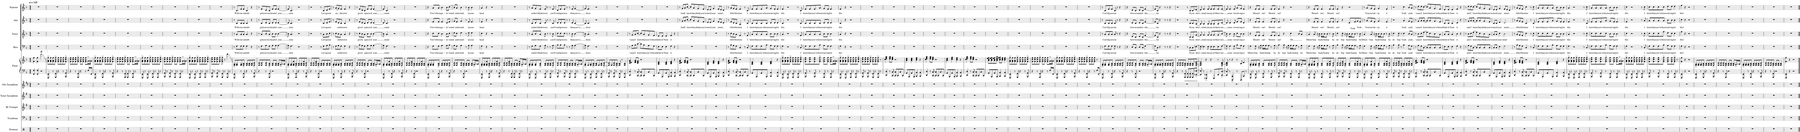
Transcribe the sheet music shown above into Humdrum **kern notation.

**kern	**kern	**kern	**kern	**kern	**kern	**kern	**kern	**text	**kern	**text	**kern	**text	**kern	**text
*part10	*part9	*part8	*part7	*part6	*part5	*part5	*part4	*part4	*part3	*part3	*part2	*part2	*part1	*part1
*staff11	*staff10	*staff9	*staff8	*staff7	*staff6	*staff5	*staff4	*staff4	*staff3	*staff3	*staff2	*staff2	*staff1	*staff1
*I"Drumset	*I"Trombone	*I"Bb Trumpet	*I"Tenor Saxophone	*I"Alto Saxophone	*I"Piano	*	*I"Bass	*	*I"Tenor	*	*I"Alto	*	*I"Soprano	*
*I'Drs.	*I'Trb.	*I'Bb Tpt.	*I'T. Sax.	*I'A. Sax.	*I'Pno.	*	*I'B.	*	*I'T.	*	*I'A.	*	*I'S.	*
*clefX	*clefF4	*clefG2	*clefG2	*clefG2	*clefF4	*clefG2	*clefF4	*	*clefGv2	*	*clefG2	*	*clefG2	*
*	*	*Trd1c2	*Trd8c14	*Trd5c9	*	*	*	*	*	*	*	*	*	*
*k[]	*k[b-]	*k[f#]	*k[f#]	*k[f#c#]	*k[b-]	*k[b-]	*k[b-]	*	*k[b-]	*	*k[b-]	*	*k[b-]	*
*M4/4	*M4/4	*M4/4	*M4/4	*M4/4	*M4/4	*M4/4	*M4/4	*	*M4/4	*	*M4/4	*	*M4/4	*
*MM125	*MM125	*MM125	*MM125	*MM125	*MM125	*MM125	*MM125	*	*MM125	*	*MM125	*	*MM125	*
=1	=1	=1	=1	=1	=1	=1	=1	=1	=1	=1	=1	=1	=1	=1
1r	1r	1r	1r	1r	4FF/ 4F/	4f\ 4ff\	1r	.	1r	.	1r	.	1r	.
.	.	.	.	.	4FF/ 4F/	4f\ 4ff\	.	.	.	.	.	.	.	.
*	*	*	*	*	*	*8va	*	*	*	*	*	*	*	*
.	.	.	.	.	2r	2ffff\	.	.	.	.	.	.	.	.
=2	=2	=2	=2	=2	=2	=2	=2	=2	=2	=2	=2	=2	=2	=2
*	*	*	*	*	*	*X8va	*	*	*	*	*	*	*	*
1r	1r	1r	1r	1r	4FFF/ 4FF/	8f\^ 8a\^ 8ff\^L	1r	.	1r	.	1r	.	1r	.
.	.	.	.	.	.	8f\ 8a\ 8ff\	.	.	.	.	.	.	.	.
.	.	.	.	.	8r	8f\ 8a\ 8ff\	.	.	.	.	.	.	.	.
.	.	.	.	.	8GGG/ 8GG/	8f\^ 8b-\^ 8ff\^J	.	.	.	.	.	.	.	.
.	.	.	.	.	4r	8f\ 8b-\ 8ff\L	.	.	.	.	.	.	.	.
.	.	.	.	.	.	8f\ 8b-\ 8ff\	.	.	.	.	.	.	.	.
.	.	.	.	.	8r	8f\ 8b-\ 8ff\	.	.	.	.	.	.	.	.
.	.	.	.	.	8AAA/ 8AA/	8f\^ 8cc\^ 8ff\^J	.	.	.	.	.	.	.	.
=3	=3	=3	=3	=3	=3	=3	=3	=3	=3	=3	=3	=3	=3	=3
1r	1r	1r	1r	1r	4r	8f\ 8cc\ 8ff\L	1r	.	1r	.	1r	.	1r	.
.	.	.	.	.	.	8f\ 8cc\ 8ff\	.	.	.	.	.	.	.	.
.	.	.	.	.	8r	8f\ 8cc\ 8ff\	.	.	.	.	.	.	.	.
.	.	.	.	.	8GGG/ 8GG/	8f\^ 8b-\^ 8ff\^J	.	.	.	.	.	.	.	.
.	.	.	.	.	4r	8f\ 8b-\ 8ff\L	.	.	.	.	.	.	.	.
.	.	.	.	.	.	8f\ 8b-\ 8ff\J	.	.	.	.	.	.	.	.
.	.	.	.	.	8r	8f\ 8b-\ 8ff\L	.	.	.	.	.	.	.	.
.	.	.	.	.	16F/LL	16g^\L	.	.	.	.	.	.	.	.
.	.	.	.	.	16FF/JJ	16g#X\JJ	.	.	.	.	.	.	.	.
=4	=4	=4	=4	=4	=4	=4	=4	=4	=4	=4	=4	=4	=4	=4
1r	1r	1r	1r	1r	4FFF/ 4FF/	8f\^ 8a\^ 8ff\^L	1r	.	1r	.	1r	.	1r	.
.	.	.	.	.	.	8f\ 8a\ 8ff\	.	.	.	.	.	.	.	.
.	.	.	.	.	8r	8f\ 8a\ 8ff\	.	.	.	.	.	.	.	.
.	.	.	.	.	8GGG/ 8GG/	8f\^ 8b-\^ 8ff\^J	.	.	.	.	.	.	.	.
.	.	.	.	.	4r	8f\ 8b-\ 8ff\L	.	.	.	.	.	.	.	.
.	.	.	.	.	.	8f\ 8b-\ 8ff\	.	.	.	.	.	.	.	.
.	.	.	.	.	8r	8f\ 8b-\ 8ff\	.	.	.	.	.	.	.	.
.	.	.	.	.	8AAA/ 8AA/	8f\^ 8cc\^ 8ff\^J	.	.	.	.	.	.	.	.
=5	=5	=5	=5	=5	=5	=5	=5	=5	=5	=5	=5	=5	=5	=5
1r	1r	1r	1r	1r	4r	8f\ 8cc\ 8ff\L	1r	.	1r	.	1r	.	1r	.
.	.	.	.	.	.	8f\ 8cc\ 8ff\	.	.	.	.	.	.	.	.
.	.	.	.	.	8r	8f\ 8cc\ 8ff\	.	.	.	.	.	.	.	.
.	.	.	.	.	8GGG/ 8GG/	8f\^ 8b-\^ 8ff\^J	.	.	.	.	.	.	.	.
.	.	.	.	.	8GGG/ 8GG/	8f\ 8b-\ 8ff\L	.	.	.	.	.	.	.	.
.	.	.	.	.	8r	8f\ 8b-\ 8ff\J	.	.	.	.	.	.	.	.
.	.	.	.	.	8GGG/ 8GG/	8f\ 8b-\ 8ff\L	.	.	.	.	.	.	.	.
.	.	.	.	.	8r	16g^\L	.	.	.	.	.	.	.	.
.	.	.	.	.	.	16g#X\JJ	.	.	.	.	.	.	.	.
=6	=6	=6	=6	=6	=6	=6	=6	=6	=6	=6	=6	=6	=6	=6
1r	1r	1r	1r	1r	8FFF/ 8FF/	8f\^ 8a\^ 8ff\^L	1r	.	1r	.	1r	.	1r	.
.	.	.	.	.	8r	8f\ 8a\ 8ff\	.	.	.	.	.	.	.	.
.	.	.	.	.	8FFF/ 8FF/	8f\ 8a\ 8ff\	.	.	.	.	.	.	.	.
.	.	.	.	.	8r	8f\^ 8b-\^ 8ff\^J	.	.	.	.	.	.	.	.
.	.	.	.	.	8GGG/ 8GG/	8f\ 8b-\ 8ff\L	.	.	.	.	.	.	.	.
.	.	.	.	.	8r	8f\ 8b-\ 8ff\	.	.	.	.	.	.	.	.
.	.	.	.	.	8GGG/ 8GG/	8f\ 8b-\ 8ff\	.	.	.	.	.	.	.	.
.	.	.	.	.	8r	8f\^ 8cc\^ 8ff\^J	.	.	.	.	.	.	.	.
=7	=7	=7	=7	=7	=7	=7	=7	=7	=7	=7	=7	=7	=7	=7
1r	1r	1r	1r	1r	8AAA/ 8AA/	8f\ 8cc\ 8ff\L	1r	.	1r	.	1r	.	1r	.
.	.	.	.	.	8r	8f\ 8cc\ 8ff\	.	.	.	.	.	.	.	.
.	.	.	.	.	8AAA/ 8AA/	8f\ 8cc\ 8ff\	.	.	.	.	.	.	.	.
.	.	.	.	.	8r	8f\^ 8b-\^ 8ff\^J	.	.	.	.	.	.	.	.
.	.	.	.	.	8GGG/ 8GG/	8f\ 8b-\ 8ff\L	.	.	.	.	.	.	.	.
.	.	.	.	.	8r	8f\ 8b-\ 8ff\J	.	.	.	.	.	.	.	.
.	.	.	.	.	8GGG/ 8GG/	8f\ 8b-\ 8ff\L	.	.	.	.	.	.	.	.
.	.	.	.	.	8r	16g^\L	.	.	.	.	.	.	.	.
.	.	.	.	.	.	16g#X\JJ	.	.	.	.	.	.	.	.
=8	=8	=8	=8	=8	=8	=8	=8	=8	=8	=8	=8	=8	=8	=8
1r	1r	1r	1r	1r	8FFF/ 8FF/	8f\^ 8a\^ 8ff\^L	1r	.	1r	.	1r	.	1r	.
.	.	.	.	.	8r	8f\ 8a\ 8ff\	.	.	.	.	.	.	.	.
.	.	.	.	.	8FFF/ 8FF/	8f\ 8a\ 8ff\	.	.	.	.	.	.	.	.
.	.	.	.	.	8r	8f\^ 8b-\^ 8ff\^J	.	.	.	.	.	.	.	.
.	.	.	.	.	8GGG/ 8GG/	8f\ 8b-\ 8ff\L	.	.	.	.	.	.	.	.
.	.	.	.	.	8r	8f\ 8b-\ 8ff\	.	.	.	.	.	.	.	.
.	.	.	.	.	8GGG/ 8GG/	8f\ 8b-\ 8ff\	.	.	.	.	.	.	.	.
.	.	.	.	.	8r	8f\^ 8cc\^ 8ff\^J	.	.	.	.	.	.	.	.
=9	=9	=9	=9	=9	=9	=9	=9	=9	=9	=9	=9	=9	=9	=9
1r	1r	1r	1r	1r	8AAA/ 8AA/	8f\ 8cc\ 8ff\L	1r	.	1r	.	1r	.	1r	.
.	.	.	.	.	8r	8f\ 8cc\ 8ff\	.	.	.	.	.	.	.	.
.	.	.	.	.	8AAA/ 8AA/	8f\ 8cc\ 8ff\	.	.	.	.	.	.	.	.
.	.	.	.	.	8r	8f\^ 8b-\^ 8ff\^J	.	.	.	.	.	.	.	.
.	.	.	.	.	8GGG/ 8GG/	8f\^ 8b-\^ 8ff\^	.	.	.	.	.	.	.	.
.	.	.	.	.	8r	8r	.	.	.	.	.	.	.	.
.	.	.	.	.	8GGG/ 8GG/	4fff\	.	.	.	.	.	.	.	.
.	.	.	.	.	8r	.	.	.	.	.	.	.	.	.
=10	=10	=10	=10	=10	=10	=10	=10	=10	=10	=10	=10	=10	=10	=10
1r	1r	1r	1r	1r	4FFF/ 4FF/	8F/^ 8A/^L	8r	.	8r	.	8r	.	8r	.
!	!	!	!	!	!	!	!	!LO:LY:b	!	!LO:LY:b	!	!LO:LY:b	!	!LO:LY:b
.	.	.	.	.	.	8F/ 8A/	8F\L	With-	8A/L	With-	8c/L	With-	8c/L	With-
!	!	!	!	!	!	!	!	!LO:LY:b	!	!LO:LY:b	!	!LO:LY:b	!	!LO:LY:b
.	.	.	.	.	8r	8F/ 8A/	8F\	-out	8A/	-out	8c/	-out	8f/	-out
!	!	!	!	!	!	!	!	!LO:LY:b	!	!LO:LY:b	!	!LO:LY:b	!	!LO:LY:b
.	.	.	.	.	8GGG/ 8GG/	8F/^ 8B-/^J	8F\J	a	8A/J	a	8c/J	a	8f/J	a
!	!	!	!	!	!	!	!	!LO:LY:b	!	!LO:LY:b	!	!LO:LY:b	!	!LO:LY:b
.	.	.	.	.	4r	8F/ 8B-/L	4F\	doubt	4A/	doubt	4c/	doubt	4c/	doubt
.	.	.	.	.	.	8F/ 8B-/	.	.	.	.	.	.	.	.
.	.	.	.	.	8r	8F/ 8B-/	4r	.	4r	.	4r	.	4r	.
.	.	.	.	.	8AAA/ 8AA/	8F/^ 8c/^J	.	.	.	.	.	.	.	.
=11	=11	=11	=11	=11	=11	=11	=11	=11	=11	=11	=11	=11	=11	=11
1r	1r	1r	1r	1r	4r	8F/ 8c/L	8r	.	8r	.	8r	.	8r	.
!	!	!	!	!	!	!	!	!LO:LY:b	!	!LO:LY:b	!	!LO:LY:b	!	!LO:LY:b
.	.	.	.	.	.	8F/ 8c/	8F\L	girl	8A/L	girl	8c/L	girl	8f/L	girl
!	!	!	!	!	!	!	!	!LO:LY:b	!	!LO:LY:b	!	!LO:LY:b	!	!LO:LY:b
.	.	.	.	.	8r	8F/ 8c/	8G\	you're	8B-/	you're	8d/	you're	8d/	you're
!	!	!	!	!	!	!	!	!LO:LY:b	!	!LO:LY:b	!	!LO:LY:b	!	!LO:LY:b
.	.	.	.	.	8GGG/ 8GG/	8F/^ 8B-/^J	8F\J	a-	8A/J	a-	8c/J	a-	8c/J	a-
!	!	!	!	!	!	!	!	!LO:LY:b	!	!LO:LY:b	!	!LO:LY:b	!	!LO:LY:b
.	.	.	.	.	2r	8F/ 8B-/L	8G\L	-head	8B-\L	-head	8d/L	-head	8f/L	-head
!	!	!	!	!	!	!	!	!LO:LY:b	!	!LO:LY:b	!	!LO:LY:b	!	!LO:LY:b
.	.	.	.	.	.	8F/ 8B-/J	8G\J	of	8B-\J	of	8d/J	of	8f/J	of
!	!	!	!	!	!	!	!	!LO:LY:b	!	!LO:LY:b	!	!LO:LY:b	!	!LO:LY:b
.	.	.	.	.	.	8F/ 8B-/L	[4G\	your	[4B-\	your	[4d/	your	[4f/	your
.	.	.	.	.	.	16G^/L	.	.	.	.	.	.	.	.
.	.	.	.	.	.	16A-X/JJ	.	.	.	.	.	.	.	.
=12	=12	=12	=12	=12	=12	=12	=12	=12	=12	=12	=12	=12	=12	=12
1r	1r	1r	1r	1r	4FFF/ 4FF/	8F/^ 8A/^L	8G\]	.	8B-\]	.	8d/]	.	8f/]	.
!	!	!	!	!	!	!	!	!LO:LY:b	!	!LO:LY:b	!	!LO:LY:b	!	!LO:LY:b
.	.	.	.	.	.	8F/ 8A/	4.F\	time	4.A/	time	4.c/	time	4.c/	time
.	.	.	.	.	8r	8F/ 8A/ 8f/	.	.	.	.	.	.	.	.
.	.	.	.	.	8GGG/ 8GG/	8F/^ 8B-/^J	.	.	.	.	.	.	.	.
.	.	.	.	.	4r	8F/ 8B-/L	2r	.	2r	.	2r	.	2r	.
.	.	.	.	.	.	8F/ 8B-/	.	.	.	.	.	.	.	.
.	.	.	.	.	8r	8F/ 8B-/ 8f/	.	.	.	.	.	.	.	.
.	.	.	.	.	8AAA/ 8AA/	8F/^ 8c/^J	.	.	.	.	.	.	.	.
=13	=13	=13	=13	=13	=13	=13	=13	=13	=13	=13	=13	=13	=13	=13
1r	1r	1r	1r	1r	4r	8F/ 8c/L	2r	.	2r	.	2r	.	2r	.
.	.	.	.	.	.	8F/ 8c/	.	.	.	.	.	.	.	.
.	.	.	.	.	8r	8F/ 8c/ 8f/	.	.	.	.	.	.	.	.
.	.	.	.	.	8GGG/ 8GG/	8F/^ 8B-/^J	.	.	.	.	.	.	.	.
.	.	.	.	.	2r	8F/ 8B-/L	8r	.	8r	.	8r	.	8r	.
!	!	!	!	!	!	!	!	!LO:LY:b	!	!LO:LY:b	!	!LO:LY:b	!	!LO:LY:b
.	.	.	.	.	.	8F/ 8B-/	8F\L	Let's	8A\L	Let's	8c/L	Let's	8c/L	Let's
!	!	!	!	!	!	!	!	!LO:LY:b	!	!LO:LY:b	!	!LO:LY:b	!	!LO:LY:b
.	.	.	.	.	.	8F/ 8B-/	8G\	go	8B-\	go	8d/	go	8d/	go
!	!	!	!	!	!	!	!	!LO:LY:b	!	!LO:LY:b	!	!LO:LY:b	!	!LO:LY:b
.	.	.	.	.	.	8F/ 8B-/J	8A\J	out	8c\J	out	8f/J	out	8f/J	out
=14	=14	=14	=14	=14	=14	=14	=14	=14	=14	=14	=14	=14	=14	=14
1r	1r	1r	1r	1r	4FFF/ 4FF/	8F/^ 8A/^L	8r	.	8r	.	8r	.	8r	.
!	!	!	!	!	!	!	!	!	!	!	!	!	!	!LO:LY:b
.	.	.	.	.	.	8F/ 8A/	8F\L	.	8c\L	.	8f/L	.	(8a/L	on
!	!	!	!	!	!	!	!	!LO:LY:b	!	!LO:LY:b	!	!LO:LY:b	!	!
.	.	.	.	.	8r	8F/ 8A/	8G\	on	8B-\	on	8d/	on	8g/)	.
!	!	!	!	!	!	!	!	!LO:LY:b	!	!LO:LY:b	!	!LO:LY:b	!	!LO:LY:b
.	.	.	.	.	8GGG/ 8GG/	8F/^ 8B-/^J	8F\J	the	8A\J	the	8c/J	the	8f/J	the
!	!	!	!	!	!	!	!	!LO:LY:b	!	!LO:LY:b	!	!LO:LY:b	!	!LO:LY:b
.	.	.	.	.	4r	8F/ 8B-/L	4F\	town	4A/	town	4c/	town	4f/	town
.	.	.	.	.	.	8F/ 8B-/	.	.	.	.	.	.	.	.
.	.	.	.	.	8r	8F/ 8B-/	4r	.	4r	.	4r	.	4r	.
.	.	.	.	.	8AAA/ 8AA/	8F/^ 8c/^J	.	.	.	.	.	.	.	.
=15	=15	=15	=15	=15	=15	=15	=15	=15	=15	=15	=15	=15	=15	=15
1r	1r	1r	1r	1r	4r	8F/ 8c/L	8r	.	8r	.	8r	.	8r	.
!	!	!	!	!	!	!	!	!LO:LY:b	!	!LO:LY:b	!	!LO:LY:b	!	!LO:LY:b
.	.	.	.	.	.	8F/ 8c/	8A\L	give	8c\L	give	8f/L	give	8f/L	give
!	!	!	!	!	!	!	!	!LO:LY:b	!	!LO:LY:b	!	!LO:LY:b	!	!LO:LY:b
.	.	.	.	.	8r	8F/ 8c/	8G\	it	8B-\	it	8d/	it	8d/	it
!	!	!	!	!	!	!	!	!LO:LY:b	!	!LO:LY:b	!	!LO:LY:b	!	!LO:LY:b
.	.	.	.	.	8GGG/ 8GG/	8F/^ 8B-/^J	8F\J	a	8A\J	a	8c/J	a	8c/J	a
!	!	!	!	!	!	!	!	!LO:LY:b	!	!LO:LY:b	!	!LO:LY:b	!	!LO:LY:b
.	.	.	.	.	2r	8F/ 8B-/L	8G\L	piece	8B-\L	piece	8d/L	piece	8f/L	piece
!	!	!	!	!	!	!	!	!LO:LY:b	!	!LO:LY:b	!	!LO:LY:b	!	!LO:LY:b
.	.	.	.	.	.	8F/ 8B-/J	8G\J	of	8B-\J	of	8d/J	of	8f/J	of
!	!	!	!	!	!	!	!	!LO:LY:b	!	!LO:LY:b	!	!LO:LY:b	!	!LO:LY:b
.	.	.	.	.	.	8F/ 8B-/L	[4G\	your	[4B-\	your	[4d/	your	[4f/	your
.	.	.	.	.	.	16G^/L	.	.	.	.	.	.	.	.
.	.	.	.	.	.	16A-X/JJ	.	.	.	.	.	.	.	.
=16	=16	=16	=16	=16	=16	=16	=16	=16	=16	=16	=16	=16	=16	=16
1r	1r	1r	1r	1r	4FFF/ 4FF/	8F/^ 8A/^L	8G\]	.	8B-\]	.	8d/]	.	8f/]	.
!	!	!	!	!	!	!	!	!LO:LY:b	!	!LO:LY:b	!	!LO:LY:b	!	!LO:LY:b
.	.	.	.	.	.	8F/ 8A/	4.F\	mind	4.A/	mind	4.c/	mind	4.c/	mind
.	.	.	.	.	8r	8F/ 8A/ 8f/	.	.	.	.	.	.	.	.
.	.	.	.	.	8GGG/ 8GG/	8F/^ 8B-/^J	.	.	.	.	.	.	.	.
.	.	.	.	.	4r	8F/ 8B-/L	2r	.	2r	.	2r	.	2r	.
.	.	.	.	.	.	8F/ 8B-/	.	.	.	.	.	.	.	.
.	.	.	.	.	8r	8F/ 8B-/ 8f/	.	.	.	.	.	.	.	.
.	.	.	.	.	8AAA/ 8AA/	8F/^ 8c/^J	.	.	.	.	.	.	.	.
=17	=17	=17	=17	=17	=17	=17	=17	=17	=17	=17	=17	=17	=17	=17
1r	1r	1r	1r	1r	4r	8F/ 8c/L	1r	.	1r	.	1r	.	1r	.
.	.	.	.	.	.	8F/ 8c/	.	.	.	.	.	.	.	.
.	.	.	.	.	8r	8F/ 8c/ 8f/	.	.	.	.	.	.	.	.
.	.	.	.	.	8GGG/ 8GG/	8F/^ 8B-/^J	.	.	.	.	.	.	.	.
.	.	.	.	.	2r	8F/ 8B-/L	.	.	.	.	.	.	.	.
.	.	.	.	.	.	8F/ 8B-/	.	.	.	.	.	.	.	.
.	.	.	.	.	.	8F/ 8B-/ 8f/	.	.	.	.	.	.	.	.
.	.	.	.	.	.	8F/ 8B-/J	.	.	.	.	.	.	.	.
=18	=18	=18	=18	=18	=18	=18	=18	=18	=18	=18	=18	=18	=18	=18
1r	1r	1r	1r	1r	4FFF/ 4FF/	8F/^ 8A/^L	4r	.	4r	.	4r	.	4r	.
.	.	.	.	.	.	8F/ 8A/	.	.	.	.	.	.	.	.
!	!	!	!	!	!	!	!	!LO:LY:b	!	!LO:LY:b	!	!LO:LY:b	!	!LO:LY:b
.	.	.	.	.	8r	8F/ 8A/	8F\L	You've	8c\L	You've	8f/L	You've	8a/L	You've
!	!	!	!	!	!	!	!	!LO:LY:b	!	!LO:LY:b	!	!LO:LY:b	!	!LO:LY:b
.	.	.	.	.	8GGG/ 8GG/	8F/^ 8B-/^J	8F\J	been	8c\J	been	8f/J	been	8a/J	been
!	!	!	!	!	!	!	!	!LO:LY:b	!	!LO:LY:b	!	!LO:LY:b	!	!LO:LY:b
.	.	.	.	.	4r	8F/ 8B-/L	4G\	go-	4B-\	go-	4f/	go-	4b-\	go-
.	.	.	.	.	.	8F/ 8B-/	.	.	.	.	.	.	.	.
!	!	!	!	!	!	!	!	!LO:LY:b	!	!LO:LY:b	!	!LO:LY:b	!	!LO:LY:b
.	.	.	.	.	8r	8F/ 8B-/	8G\L	-in'	8B-\L	-in'	8d/L	-in'	8b-\L	-in'
!	!	!	!	!	!	!	!	!LO:LY:b	!	!LO:LY:b	!	!LO:LY:b	!	!LO:LY:b
.	.	.	.	.	8AAA/ 8AA/	8F/^ 8c/^J	8A\J	round	8c\J	round	8f/J	round	(8cc\J	round
=19	=19	=19	=19	=19	=19	=19	=19	=19	=19	=19	=19	=19	=19	=19
1r	1r	1r	1r	1r	4r	8F/ 8c/L	8G\L	.	8d\L	.	8g/L	.	8b-/L)	.
!	!	!	!	!	!	!	!	!LO:LY:b	!	!LO:LY:b	!	!LO:LY:b	!	!LO:LY:b
.	.	.	.	.	.	8F/ 8c/	8F\J	and	8c\J	and	8f/J	and	8a/J	and
!	!	!	!	!	!	!	!	!LO:LY:b	!	!LO:LY:b	!	!LO:LY:b	!	!LO:LY:b
.	.	.	.	.	8r	8F/ 8c/	4G\	round	4d\	round	4g/	round	4b-\	round
.	.	.	.	.	8GGG/ 8GG/	8F/^ 8B-/^J	.	.	.	.	.	.	.	.
.	.	.	.	.	2r	8F/ 8B-/L	8r	.	8r	.	8r	.	8r	.
!	!	!	!	!	!	!	!	!LO:LY:b	!	!LO:LY:b	!	!LO:LY:b	!	!LO:LY:b
.	.	.	.	.	.	8F/ 8B-/J	8G\	in	8d\	in	8f/	in	8b-\	in
!	!	!	!	!	!	!	!	!LO:LY:b	!	!LO:LY:b	!	!LO:LY:b	!	!LO:LY:b
.	.	.	.	.	.	8F/ 8B-/L	4G\	your	4d\	your	4f/	your	4b-\	your
.	.	.	.	.	.	16G^/L	.	.	.	.	.	.	.	.
.	.	.	.	.	.	16A-X/JJ	.	.	.	.	.	.	.	.
=20	=20	=20	=20	=20	=20	=20	=20	=20	=20	=20	=20	=20	=20	=20
!	!	!	!	!	!	!	!	!LO:LY:b	!	!LO:LY:b	!	!LO:LY:b	!	!LO:LY:b
1r	1r	1r	1r	1r	4FFF/ 4FF/	8F/^ 8A/^L	4F\	head	4c\	head	4f/	head	4a/	head
.	.	.	.	.	.	8F/ 8A/	.	.	.	.	.	.	.	.
.	.	.	.	.	8r	8F/ 8A/ 8f/	4r	.	4r	.	4r	.	4r	.
.	.	.	.	.	8GGG/ 8GG/	8F/^ 8B-/^J	.	.	.	.	.	.	.	.
.	.	.	.	.	4r	8F/ 8B-/L	2r	.	2r	.	2r	.	2r	.
.	.	.	.	.	.	8F/ 8B-/	.	.	.	.	.	.	.	.
.	.	.	.	.	8r	8F/ 8B-/ 8f/	.	.	.	.	.	.	.	.
.	.	.	.	.	8AAA/ 8AA/	8F/^ 8c/^J	.	.	.	.	.	.	.	.
=21	=21	=21	=21	=21	=21	=21	=21	=21	=21	=21	=21	=21	=21	=21
1r	1r	1r	1r	1r	4r	8F/ 8c/L	1r	.	1r	.	1r	.	1r	.
.	.	.	.	.	.	8F/ 8c/	.	.	.	.	.	.	.	.
.	.	.	.	.	8r	8F/ 8c/ 8f/	.	.	.	.	.	.	.	.
.	.	.	.	.	8GGG/ 8GG/	8F/^ 8B-/^J	.	.	.	.	.	.	.	.
.	.	.	.	.	8GGG/ 8GG/	8F/ 8B-/L	.	.	.	.	.	.	.	.
.	.	.	.	.	8r	8F/ 8B-/J	.	.	.	.	.	.	.	.
.	.	.	.	.	8GGG/ 8GG/	8F/ 8B-/ 8f/L	.	.	.	.	.	.	.	.
.	.	.	.	.	8r	16G^/L	.	.	.	.	.	.	.	.
.	.	.	.	.	.	16A-X/JJ	.	.	.	.	.	.	.	.
=22	=22	=22	=22	=22	=22	=22	=22	=22	=22	=22	=22	=22	=22	=22
1r	1r	1r	1r	1r	8FFF/ 8FF/	8F/^ 8A/^L	8r	.	8r	.	8r	.	8r	.
!	!	!	!	!	!	!	!	!LO:LY:b	!	!LO:LY:b	!	!LO:LY:b	!	!LO:LY:b
.	.	.	.	.	8r	8F/ 8A/	8F\L	so	8A/L	so	8c/L	so	8a/L	so
!	!	!	!	!	!	!	!	!LO:LY:b	!	!LO:LY:b	!	!LO:LY:b	!	!LO:LY:b
.	.	.	.	.	8FFF/ 8FF/	8F/ 8A/	8G\	don't	8B-/	don't	8d/	don't	8g/	don't
!	!	!	!	!	!	!	!	!LO:LY:b	!	!LO:LY:b	!	!LO:LY:b	!	!LO:LY:b
.	.	.	.	.	8r	8F/^ 8B-/^J	8F\J	think	8A/J	think	8c/J	think	8f/J	think
!	!	!	!	!	!	!	!	!LO:LY:b	!	!LO:LY:b	!	!LO:LY:b	!	!LO:LY:b
.	.	.	.	.	8GGG/ 8GG/	8F/ 8B-/L	8G\	twice	8B-\	twice	8d/	twice	8f/	twice
.	.	.	.	.	8r	8F/ 8B-/	8r	.	8r	.	8r	.	8r	.
.	.	.	.	.	8GGG/ 8GG/	8F/ 8B-/	8r	.	8r	.	8r	.	8r	.
!	!	!	!	!	!	!	!	!LO:LY:b	!	!LO:LY:b	!	!LO:LY:b	!	!LO:LY:b
.	.	.	.	.	8r	8F/^ 8c/^J	8G\	you'll	8B-\	you'll	8c/	you'll	8f/	you'll
=23	=23	=23	=23	=23	=23	=23	=23	=23	=23	=23	=23	=23	=23	=23
!	!	!	!	!	!	!	!	!LO:LY:b	!	!LO:LY:b	!	!LO:LY:b	!	!LO:LY:b
1r	1r	1r	1r	1r	8AAA/ 8AA/	8F/ 8c/L	8A\L	end	8c\L	end	8d/L	end	8d/L	end
!	!	!	!	!	!	!	!	!LO:LY:b	!	!LO:LY:b	!	!LO:LY:b	!	!LO:LY:b
.	.	.	.	.	8r	8F/ 8c/	8A\	up	8c\	up	8d/	up	8f/	up
!	!	!	!	!	!	!	!	!LO:LY:b	!	!LO:LY:b	!	!LO:LY:b	!	!LO:LY:b
.	.	.	.	.	8AAA/ 8AA/	8F/ 8c/	8A\J	worse	8c\J	worse	8d/J	worse	8f/J	worse
.	.	.	.	.	8r	8F/^ 8B-/^J	8r	.	8r	.	8r	.	8r	.
.	.	.	.	.	8GGG/ 8GG/	8F/ 8B-/L	8r	.	8r	.	8r	.	8r	.
!	!	!	!	!	!	!	!	!LO:LY:b	!	!LO:LY:b	!	!LO:LY:b	!	!LO:LY:b
.	.	.	.	.	8r	8F/ 8B-/J	8G\	than	8B-\	than	8d/	than	8f/	than
!	!	!	!	!	!	!	!	!LO:LY:b	!	!LO:LY:b	!	!LO:LY:b	!	!LO:LY:b
.	.	.	.	.	8GGG/ 8GG/	8F/ 8B-/L	[4G\	you've	[4B-\	you've	[4c/	you've	[4g/	you've
.	.	.	.	.	8r	16G^/L	.	.	.	.	.	.	.	.
.	.	.	.	.	.	16A-X/JJ	.	.	.	.	.	.	.	.
=24	=24	=24	=24	=24	=24	=24	=24	=24	=24	=24	=24	=24	=24	=24
1r	1r	1r	1r	1r	8FFF/ 8FF/	8F/^ 8A/^L	8G\]	.	8B-\]	.	8c/]	.	8g/]	.
!	!	!	!	!	!	!	!	!LO:LY:b	!	!LO:LY:b	!	!LO:LY:b	!	!LO:LY:b
.	.	.	.	.	8r	8F/	4.F\	been	4.A/	been	4.c/	been	4.f/	been
.	.	.	.	.	8FFF/ 8FF/	8F/ 8A/	.	.	.	.	.	.	.	.
.	.	.	.	.	8r	[8F/^ [8B-/^J	.	.	.	.	.	.	.	.
.	.	.	.	.	8GGG/ 8GG/	8F/] 8B-/]L	2r	.	2r	.	2r	.	2r	.
.	.	.	.	.	8r	8F/	.	.	.	.	.	.	.	.
.	.	.	.	.	8GGG/ 8GG/	8F/ 8B-/	.	.	.	.	.	.	.	.
.	.	.	.	.	8r	[8F/^ [8c/^J	.	.	.	.	.	.	.	.
=25	=25	=25	=25	=25	=25	=25	=25	=25	=25	=25	=25	=25	=25	=25
1r	1r	1r	1r	1r	8AAA/ 8AA/	8F/] 8c/]L	1r	.	1r	.	1r	.	1r	.
.	.	.	.	.	8r	8F/	.	.	.	.	.	.	.	.
.	.	.	.	.	8AAA/ 8AA/	8F/ 8c/	.	.	.	.	.	.	.	.
.	.	.	.	.	8r	[8F/^ [8B-/^J	.	.	.	.	.	.	.	.
.	.	.	.	.	8GGG/ 8GG/	8F/] 8B-/]	.	.	.	.	.	.	.	.
.	.	.	.	.	8r	8r	.	.	.	.	.	.	.	.
.	.	.	.	.	4GGG/ 4GG/	4F/ 4B-/	.	.	.	.	.	.	.	.
=26	=26	=26	=26	=26	=26	=26	=26	=26	=26	=26	=26	=26	=26	=26
1r	1r	1r	1r	1r	4DD/ 4D/	4c/ 4d/ 4f/ 4a/	8r	.	8r	.	1r	.	1r	.
!	!	!	!	!	!	!	!	!LO:LY:b	!	!LO:LY:b	!	!	!	!
.	.	.	.	.	.	.	8G\L	'cause	8G/L	'cause	.	.	.	.
!	!	!	!	!	!	!	!	!LO:LY:b	!	!LO:LY:b	!	!	!	!
.	.	.	.	.	8r	8d/ 8f/ 8a/L	8A\	I	8A/	I	.	.	.	.
!	!	!	!	!	!	!	!	!LO:LY:b	!	!LO:LY:b	!	!	!	!
.	.	.	.	.	[8CC/ [8C/	8c/ 8e/ 8g/J	[8c\J	know	[8c/J	know	.	.	.	.
.	.	.	.	.	8CC/] 8C/]L	2r	8c\L]	.	8c/L]	.	.	.	.	.
!	!	!	!	!	!	!	!	!LO:LY:b	!	!LO:LY:b	!	!	!	!
.	.	.	.	.	8CC/	.	8A\	that	8A/	that	.	.	.	.
!	!	!	!	!	!	!	!	!LO:LY:b	!	!LO:LY:b	!	!	!	!
.	.	.	.	.	8C/	.	8G\	you've	8G/	you've	.	.	.	.
!	!	!	!	!	!	!	!	!LO:LY:b	!	!LO:LY:b	!	!	!	!
.	.	.	.	.	8CC/J	.	8F\J	been	8F/J	been	.	.	.	.
=27	=27	=27	=27	=27	=27	=27	=27	=27	=27	=27	=27	=27	=27	=27
!	!	!	!	!	!	!	!	!LO:LY:b	!	!LO:LY:b	!	!	!	!
1r	1r	1r	1r	1r	8AA/L	4A/ 4c/ 4e/	8E\L	think-	8E/L	think-	1r	.	1r	.
!	!	!	!	!	!	!	!	!LO:LY:b	!	!LO:LY:b	!	!	!	!
.	.	.	.	.	8AAA/	.	8E\J	-in'	8E/J	-in'	.	.	.	.
!	!	!	!	!	!	!	!	!LO:LY:b	!	!LO:LY:b	!	!	!	!
.	.	.	.	.	8AA/	4A/ 4c/ 4e/	4E\	'bout	4E/	'bout	.	.	.	.
.	.	.	.	.	8AAA/J	.	.	.	.	.	.	.	.	.
!	!	!	!	!	!	!	!	!LO:LY:b	!	!LO:LY:b	!	!	!	!
.	.	.	.	.	4BBB-/ 4BB-/	4B-/ 4d/ 4f/	4F\	it	4F/	it	.	.	.	.
.	.	.	.	.	4BBB-/ 4BB-/	4r	4r	.	4r	.	.	.	.	.
=28	=28	=28	=28	=28	=28	=28	=28	=28	=28	=28	=28	=28	=28	=28
1r	1r	1r	1r	1r	4DD/ 4D/	4c/ 4d/ 4f/ 4a/	1r	.	1r	.	8r	.	8r	.
!	!	!	!	!	!	!	!	!	!	!	!	!LO:LY:b	!	!LO:LY:b
.	.	.	.	.	.	.	.	.	.	.	8g/L	And	8g/L	And
!	!	!	!	!	!	!	!	!	!	!	!	!LO:LY:b	!	!LO:LY:b
.	.	.	.	.	8r	8d/ 8f/ 8a/L	.	.	.	.	8a/	I	8a/	I
!	!	!	!	!	!	!	!	!	!	!	!	!LO:LY:b	!	!LO:LY:b
.	.	.	.	.	[8CC/ [8C/	8c/ 8e/ 8g/J	.	.	.	.	[8cc/J	know	[8cc/J	know
.	.	.	.	.	8CC/] 8C/]L	2r	.	.	.	.	8cc/L]	.	8cc/L]	.
!	!	!	!	!	!	!	!	!	!	!	!	!LO:LY:b	!	!LO:LY:b
.	.	.	.	.	8CC/	.	.	.	.	.	8a/	they	8a/	they
!	!	!	!	!	!	!	!	!	!	!	!	!LO:LY:b	!	!LO:LY:b
.	.	.	.	.	8C/	.	.	.	.	.	8g/	think	8g/	think
!	!	!	!	!	!	!	!	!	!	!	!	!LO:LY:b	!	!LO:LY:b
.	.	.	.	.	8CC/J	.	.	.	.	.	8f/J	you're	8f/J	you're
=29	=29	=29	=29	=29	=29	=29	=29	=29	=29	=29	=29	=29	=29	=29
!	!	!	!	!	!	!	!	!	!	!	!	!LO:LY:b	!	!LO:LY:b
1r	1r	1r	1r	1r	8AA/L	4A/ 4c/ 4e/	1r	.	1r	.	8e/L	out	8e/L	out
!	!	!	!	!	!	!	!	!	!	!	!	!LO:LY:b	!	!LO:LY:b
.	.	.	.	.	8AAA/	.	.	.	.	.	8e/J	of	8e/J	of
!	!	!	!	!	!	!	!	!	!	!	!	!LO:LY:b	!	!LO:LY:b
.	.	.	.	.	8AA/	4c/ 4e/ 4g/	.	.	.	.	4g/	your	4g/	your
.	.	.	.	.	8AAA/J	.	.	.	.	.	.	.	.	.
!	!	!	!	!	!	!	!	!	!	!	!	!LO:LY:b	!	!LO:LY:b
.	.	.	.	.	4BBB-/ 4BB-/	4B-/ 4d/ 4f/	.	.	.	.	8f/L	mind	8f/L	mind
.	.	.	.	.	.	.	.	.	.	.	8e/J	.	8e/J	.
.	.	.	.	.	4BBB-/ 4BB-/	4r	.	.	.	.	4d/	.	4d/	.
=30	=30	=30	=30	=30	=30	=30	=30	=30	=30	=30	=30	=30	=30	=30
1r	1r	1r	1r	1r	4DD/ 4D/	4c/ 4d/ 4f/ 4a/	8r	.	8r	.	8r	.	8r	.
!	!	!	!	!	!	!	!	!LO:LY:b	!	!LO:LY:b	!	!LO:LY:b	!	!LO:LY:b
.	.	.	.	.	.	.	8A\L	All	8c\L	All	8f/L	All	8a/L	All
!	!	!	!	!	!	!	!	!LO:LY:b	!	!LO:LY:b	!	!LO:LY:b	!	!LO:LY:b
.	.	.	.	.	8r	8d/ 8f/ 8a/L	8G\	of	8B-\	of	8d/	of	8g/	of
!	!	!	!	!	!	!	!	!LO:LY:b	!	!LO:LY:b	!	!LO:LY:b	!	!LO:LY:b
.	.	.	.	.	[8CC/ [8C/	8c/ 8e/ 8g/J	8F\J	this	8A\J	this	8c/J	this	8f/J	this
!	!	!	!	!	!	!	!	!LO:LY:b	!	!LO:LY:b	!	!LO:LY:b	!	!LO:LY:b
.	.	.	.	.	8CC/] 8C/]L	2r	4C/	time	4F/	time	4A/	time	4f/	time
.	.	.	.	.	8CC/	.	.	.	.	.	.	.	.	.
.	.	.	.	.	8C/	.	8r	.	8r	.	8r	.	8r	.
!	!	!	!	!	!	!	!	!LO:LY:b	!	!LO:LY:b	!	!LO:LY:b	!	!LO:LY:b
.	.	.	.	.	8CC/J	.	8C/	I	8F/	I	8c/	I	8c/	I
=31	=31	=31	=31	=31	=31	=31	=31	=31	=31	=31	=31	=31	=31	=31
!	!	!	!	!	!	!	!	!LO:LY:b	!	!LO:LY:b	!	!LO:LY:b	!	!LO:LY:b
1r	1r	1r	1r	1r	8AA/L	4A/ 4c/ 4e/	8F\L	know	8A/L	know	8c/L	know	8f/L	know
!	!	!	!	!	!	!	!	!LO:LY:b	!	!LO:LY:b	!	!LO:LY:b	!	!LO:LY:b
.	.	.	.	.	8AAA/	.	8F\	that	8A/	that	8c/	that	8f/	that
!	!	!	!	!	!	!	!	!LO:LY:b	!	!LO:LY:b	!	!LO:LY:b	!	!LO:LY:b
.	.	.	.	.	8AA/	4A/ 4c/ 4e/	8F\	you've	8A/	you've	8c/	you've	8f/	you've
!	!	!	!	!	!	!	!	!LO:LY:b	!	!LO:LY:b	!	!LO:LY:b	!	!LO:LY:b
.	.	.	.	.	8AAA/J	.	8A\J	been	8A/J	been	8c/J	been	8a/J	been
!	!	!	!	!	!	!	!	!LO:LY:b	!	!LO:LY:b	!	!LO:LY:b	!	!LO:LY:b
.	.	.	.	.	4BBB-/ 4BB-/	4B-/ 4d/ 4f/	8G\L	wait-	8B-\L	wait-	8d/L	wait-	8g/L	wait-
!	!	!	!	!	!	!	!	!LO:LY:b	!	!LO:LY:b	!	!LO:LY:b	!	!LO:LY:b
.	.	.	.	.	.	.	8F\J	-ing	8B-\J	-ing	8d/J	-ing	8f/J	-ing
!	!	!	!	!	!	!	!	!LO:LY:b	!	!LO:LY:b	!	!LO:LY:b	!	!LO:LY:b
.	.	.	.	.	4BBB-/ 4BB-/	4r	4F\	for	4B-\	for	4d/	for	4f/	for
=32	=32	=32	=32	=32	=32	=32	=32	=32	=32	=32	=32	=32	=32	=32
!	!	!	!	!	!	!	!	!LO:LY:b	!	!LO:LY:b	!	!LO:LY:b	!	!LO:LY:b
1r	1r	1r	1r	1r	8FFF/ 8FF/	8f\^ 8a\^ 8ff\^L	4F\	this	4A/	this	4c/	this	4f/	this
.	.	.	.	.	8r	8f\ 8a\ 8ff\	.	.	.	.	.	.	.	.
.	.	.	.	.	8FFF/ 8FF/	8f\ 8a\ 8ff\	2r	.	2r	.	2r	.	2r	.
.	.	.	.	.	8r	8f\^ 8b-\^ 8ff\^J	.	.	.	.	.	.	.	.
.	.	.	.	.	8GGG/ 8GG/	8f\ 8b-\ 8ff\L	.	.	.	.	.	.	.	.
.	.	.	.	.	8r	8f\ 8b-\ 8ff\	.	.	.	.	.	.	.	.
.	.	.	.	.	8GGG/ 8GG/	8f\ 8b-\ 8ff\	8r	.	8r	.	8r	.	8r	.
!	!	!	!	!	!	!	!	!LO:LY:b	!	!LO:LY:b	!	!LO:LY:b	!	!LO:LY:b
.	.	.	.	.	8r	8f\^ 8cc\^ 8ff\^J	8C/	I	8F/	I	8c/	I	8c/	I
=33	=33	=33	=33	=33	=33	=33	=33	=33	=33	=33	=33	=33	=33	=33
!	!	!	!	!	!	!	!	!LO:LY:b	!	!LO:LY:b	!	!LO:LY:b	!	!LO:LY:b
1r	1r	1r	1r	1r	8AAA/ 8AA/	8f\ 8cc\ 8ff\L	8F\L	know	8A/L	know	8c/L	know	8f/L	know
!	!	!	!	!	!	!	!	!LO:LY:b	!	!LO:LY:b	!	!LO:LY:b	!	!LO:LY:b
.	.	.	.	.	8r	8f\ 8cc\ 8ff\	8F\	that	8A/	that	8c/	that	8f/	that
!	!	!	!	!	!	!	!	!LO:LY:b	!	!LO:LY:b	!	!LO:LY:b	!	!LO:LY:b
.	.	.	.	.	8AAA/ 8AA/	8f\ 8cc\ 8ff\	8F\	you've	8A/	you've	8c/	you've	8f/	you've
!	!	!	!	!	!	!	!	!LO:LY:b	!	!LO:LY:b	!	!LO:LY:b	!	!LO:LY:b
.	.	.	.	.	8r	8f\^ 8b-\^ 8ff\^J	8A\J	been	8A/J	been	8c/J	been	8a/J	been
!	!	!	!	!	!	!	!	!LO:LY:b	!	!LO:LY:b	!	!LO:LY:b	!	!LO:LY:b
.	.	.	.	.	8GGG/ 8GG/	8f\ 8b-\ 8ff\L	8G\L	wait-	8B-\L	wait-	8d/L	wait-	8g/L	wait-
!	!	!	!	!	!	!	!	!LO:LY:b	!	!LO:LY:b	!	!LO:LY:b	!	!LO:LY:b
.	.	.	.	.	8r	8f\ 8b-\ 8ff\J	8F\J	-ing	8B-\J	-ing	8d/J	-ing	8f/J	-ing
!	!	!	!	!	!	!	!	!LO:LY:b	!	!LO:LY:b	!	!LO:LY:b	!	!LO:LY:b
.	.	.	.	.	8GGG/ 8GG/	8f\ 8b-\ 8ff\L	4F\	for	4B-\	for	4d/	for	4f/	for
.	.	.	.	.	8r	16g^\L	.	.	.	.	.	.	.	.
.	.	.	.	.	.	16g#X\JJ	.	.	.	.	.	.	.	.
=34	=34	=34	=34	=34	=34	=34	=34	=34	=34	=34	=34	=34	=34	=34
!	!	!	!	!	!	!	!	!LO:LY:b	!	!LO:LY:b	!	!LO:LY:b	!	!LO:LY:b
1r	1r	1r	1r	1r	8FFF/ 8FF/	8f\^ 8a\^ 8ff\^L	4F\	this	4A/	this	4c/	this	4f/	this
.	.	.	.	.	8r	8f\ 8a\ 8ff\	.	.	.	.	.	.	.	.
.	.	.	.	.	8FFF/ 8FF/	8f\ 8a\ 8ff\	4r	.	4r	.	4r	.	4r	.
.	.	.	.	.	8r	8f\^ 8b-\^ 8ff\^J	.	.	.	.	.	.	.	.
.	.	.	.	.	8GGG/ 8GG/	8f\ 8b-\ 8ff\L	2r	.	2r	.	2r	.	2r	.
.	.	.	.	.	8r	8f\ 8b-\ 8ff\	.	.	.	.	.	.	.	.
.	.	.	.	.	8GGG/ 8GG/	8f\ 8b-\ 8ff\	.	.	.	.	.	.	.	.
.	.	.	.	.	8r	8f\^ 8cc\^ 8ff\^J	.	.	.	.	.	.	.	.
=35	=35	=35	=35	=35	=35	=35	=35	=35	=35	=35	=35	=35	=35	=35
1r	1r	1r	1r	1r	8AAA/ 8AA/	8f\ 8cc\ 8ff\L	1r	.	1r	.	1r	.	1r	.
.	.	.	.	.	8r	8f\ 8cc\ 8ff\	.	.	.	.	.	.	.	.
.	.	.	.	.	8AAA/ 8AA/	8f\ 8cc\ 8ff\	.	.	.	.	.	.	.	.
.	.	.	.	.	8r	8f\^ 8b-\^ 8ff\^J	.	.	.	.	.	.	.	.
.	.	.	.	.	8GGG/ 8GG/	8f\ 8b-\ 8ff\L	.	.	.	.	.	.	.	.
.	.	.	.	.	8r	8f\ 8b-\ 8ff\	.	.	.	.	.	.	.	.
.	.	.	.	.	8GGG/ 8GG/	8f\^ 8b-\^ 8ff\^J	.	.	.	.	.	.	.	.
.	.	.	.	.	8r	8r	.	.	.	.	.	.	.	.
=36	=36	=36	=36	=36	=36	=36	=36	=36	=36	=36	=36	=36	=36	=36
1r	1r	1r	1r	1r	4DD/ 4D/	4cc\ 4dd\ 4ff\ 4aa\	1r	.	1r	.	1r	.	1r	.
.	.	.	.	.	8r	8dd\ 8ff\ 8aa\L	.	.	.	.	.	.	.	.
.	.	.	.	.	[8CC/ [8C/	8cc\ 8ee\ 8gg\J	.	.	.	.	.	.	.	.
.	.	.	.	.	8CC/] 8C/]L	2r	.	.	.	.	.	.	.	.
.	.	.	.	.	8CC/	.	.	.	.	.	.	.	.	.
.	.	.	.	.	8C/	.	.	.	.	.	.	.	.	.
.	.	.	.	.	8CC/J	.	.	.	.	.	.	.	.	.
=37	=37	=37	=37	=37	=37	=37	=37	=37	=37	=37	=37	=37	=37	=37
1r	1r	1r	1r	1r	8AA/L	4a\ 4cc\ 4ee\	1r	.	1r	.	1r	.	1r	.
.	.	.	.	.	8AAA/	.	.	.	.	.	.	.	.	.
.	.	.	.	.	8AA/	4a\ 4cc\ 4ee\	.	.	.	.	.	.	.	.
.	.	.	.	.	8AAA/J	.	.	.	.	.	.	.	.	.
.	.	.	.	.	4BBB-/ 4BB-/	4b-\ 4dd\ 4ff\	.	.	.	.	.	.	.	.
.	.	.	.	.	4BBB-/ 4BB-/	4r	.	.	.	.	.	.	.	.
=38	=38	=38	=38	=38	=38	=38	=38	=38	=38	=38	=38	=38	=38	=38
1r	1r	1r	1r	1r	4DD/ 4D/	4cc\ 4dd\ 4ff\ 4aa\	1r	.	1r	.	1r	.	1r	.
.	.	.	.	.	8r	8dd\ 8ff\ 8aa\L	.	.	.	.	.	.	.	.
.	.	.	.	.	[8CC/ [8C/	8cc\ 8ee\ 8gg\J	.	.	.	.	.	.	.	.
.	.	.	.	.	8CC/] 8C/]L	2r	.	.	.	.	.	.	.	.
.	.	.	.	.	8CC/	.	.	.	.	.	.	.	.	.
.	.	.	.	.	8C/	.	.	.	.	.	.	.	.	.
.	.	.	.	.	8CC/J	.	.	.	.	.	.	.	.	.
=39	=39	=39	=39	=39	=39	=39	=39	=39	=39	=39	=39	=39	=39	=39
1r	1r	1r	1r	1r	8AA/L	4a\ 4cc\ 4ee\	1r	.	1r	.	1r	.	1r	.
.	.	.	.	.	8AAA/	.	.	.	.	.	.	.	.	.
.	.	.	.	.	8AA/	4cc\ 4ee\ 4gg\	.	.	.	.	.	.	.	.
.	.	.	.	.	8AAA/J	.	.	.	.	.	.	.	.	.
.	.	.	.	.	4BBB-/ 4BB-/	4b-\ 4dd\ 4ff\	.	.	.	.	.	.	.	.
.	.	.	.	.	4BBB-/ 4BB-/	4r	.	.	.	.	.	.	.	.
=40	=40	=40	=40	=40	=40	=40	=40	=40	=40	=40	=40	=40	=40	=40
1r	1r	1r	1r	1r	4DD/ 4D/	4cc\ 4dd\ 4ff\ 4aa\	1r	.	1r	.	1r	.	1r	.
.	.	.	.	.	8r	8dd\ 8ff\ 8aa\L	.	.	.	.	.	.	.	.
.	.	.	.	.	[8CC/ [8C/	8cc\ 8ee\ 8gg\J	.	.	.	.	.	.	.	.
.	.	.	.	.	8CC/] 8C/]L	2r	.	.	.	.	.	.	.	.
.	.	.	.	.	8CC/	.	.	.	.	.	.	.	.	.
.	.	.	.	.	8C/	.	.	.	.	.	.	.	.	.
.	.	.	.	.	8CC/J	.	.	.	.	.	.	.	.	.
=41	=41	=41	=41	=41	=41	=41	=41	=41	=41	=41	=41	=41	=41	=41
1r	1r	1r	1r	1r	8AA/L	8a\ 8cc\ 8ee\ 8ff\L	1r	.	1r	.	1r	.	1r	.
.	.	.	.	.	8AAA/	8a\ 8cc\ 8ee\ 8ff\	.	.	.	.	.	.	.	.
.	.	.	.	.	8AA/	8a\ 8cc\ 8ee\ 8ff\	.	.	.	.	.	.	.	.
.	.	.	.	.	8AAA/J	8a\ 8cc\ 8ee\ 8aa\J	.	.	.	.	.	.	.	.
.	.	.	.	.	4BBB-/ 4BB-/	8b-\ 8dd\ 8ff\ 8gg\L	.	.	.	.	.	.	.	.
.	.	.	.	.	.	8b-\ 8dd\ 8ff\J	.	.	.	.	.	.	.	.
.	.	.	.	.	4BBB-/ 4BB-/	4b-\ 4dd\ 4ff\	.	.	.	.	.	.	.	.
=42	=42	=42	=42	=42	=42	=42	=42	=42	=42	=42	=42	=42	=42	=42
1r	1r	1r	1r	1r	4FFF/ 4FF/	8f\^ 8a\^ 8ff\^L	1r	.	1r	.	1r	.	1r	.
.	.	.	.	.	.	8f\ 8a\ 8ff\	.	.	.	.	.	.	.	.
.	.	.	.	.	8r	8f\ 8a\ 8ff\	.	.	.	.	.	.	.	.
.	.	.	.	.	8GGG/ 8GG/	8f\^ 8b-\^ 8ff\^J	.	.	.	.	.	.	.	.
.	.	.	.	.	4r	8f\ 8b-\ 8ff\L	.	.	.	.	.	.	.	.
.	.	.	.	.	.	8f\ 8b-\ 8ff\	.	.	.	.	.	.	.	.
.	.	.	.	.	8r	8f\ 8b-\ 8ff\	.	.	.	.	.	.	.	.
.	.	.	.	.	8AAA/ 8AA/	8f\^ 8cc\^ 8ff\^J	.	.	.	.	.	.	.	.
=43	=43	=43	=43	=43	=43	=43	=43	=43	=43	=43	=43	=43	=43	=43
1r	1r	1r	1r	1r	4r	8f\ 8cc\ 8ff\L	1r	.	1r	.	1r	.	1r	.
.	.	.	.	.	.	8f\ 8cc\ 8ff\	.	.	.	.	.	.	.	.
.	.	.	.	.	8r	8f\ 8cc\ 8ff\	.	.	.	.	.	.	.	.
.	.	.	.	.	8GGG/ 8GG/	8f\^ 8b-\^ 8ff\^J	.	.	.	.	.	.	.	.
.	.	.	.	.	4r	8f\ 8b-\ 8ff\L	.	.	.	.	.	.	.	.
.	.	.	.	.	.	8f\ 8b-\ 8ff\J	.	.	.	.	.	.	.	.
.	.	.	.	.	8r	8f\ 8b-\ 8ff\L	.	.	.	.	.	.	.	.
.	.	.	.	.	16F/LL	16g^\L	.	.	.	.	.	.	.	.
.	.	.	.	.	16FF/JJ	16g#X\JJ	.	.	.	.	.	.	.	.
=44	=44	=44	=44	=44	=44	=44	=44	=44	=44	=44	=44	=44	=44	=44
1r	1r	1r	1r	1r	4FFF/ 4FF/	8f\^ 8a\^ 8ff\^L	1r	.	1r	.	1r	.	1r	.
.	.	.	.	.	.	8f\ 8a\ 8ff\	.	.	.	.	.	.	.	.
.	.	.	.	.	8r	8f\ 8a\ 8ff\	.	.	.	.	.	.	.	.
.	.	.	.	.	8GGG/ 8GG/	8f\^ 8b-\^ 8ff\^J	.	.	.	.	.	.	.	.
.	.	.	.	.	4r	8f\ 8b-\ 8ff\L	.	.	.	.	.	.	.	.
.	.	.	.	.	.	8f\ 8b-\ 8ff\	.	.	.	.	.	.	.	.
.	.	.	.	.	8r	8f\ 8b-\ 8ff\	.	.	.	.	.	.	.	.
.	.	.	.	.	8AAA/ 8AA/	8f\^ 8cc\^ 8ff\^J	.	.	.	.	.	.	.	.
=45	=45	=45	=45	=45	=45	=45	=45	=45	=45	=45	=45	=45	=45	=45
1r	1r	1r	1r	1r	4r	8f\ 8cc\ 8ff\L	1r	.	1r	.	1r	.	1r	.
.	.	.	.	.	.	8f\ 8cc\ 8ff\	.	.	.	.	.	.	.	.
.	.	.	.	.	8r	8f\ 8cc\ 8ff\	.	.	.	.	.	.	.	.
.	.	.	.	.	8GGG/ 8GG/	8f\^ 8b-\^ 8ff\^J	.	.	.	.	.	.	.	.
.	.	.	.	.	4r	8f\ 8b-\ 8ff\L	.	.	.	.	.	.	.	.
.	.	.	.	.	.	8f\ 8b-\ 8ff\	.	.	.	.	.	.	.	.
.	.	.	.	.	8r	8f\ 8b-\ 8ff\J	.	.	.	.	.	.	.	.
.	.	.	.	.	16F/LL	8r	.	.	.	.	.	.	.	.
.	.	.	.	.	16FF/JJ	.	.	.	.	.	.	.	.	.
=46	=46	=46	=46	=46	=46	=46	=46	=46	=46	=46	=46	=46	=46	=46
1r	1r	1r	1r	1r	4FFF/ 4FF/	8F/^ 8A/^L	8r	.	8r	.	8r	.	8r	.
!	!	!	!	!	!	!	!	!LO:LY:b	!	!LO:LY:b	!	!LO:LY:b	!	!LO:LY:b
.	.	.	.	.	.	8F/ 8A/	8F\L	Can't	8A/L	Can't	8c/L	Can't	8c/L	Can't
!	!	!	!	!	!	!	!	!LO:LY:b	!	!LO:LY:b	!	!LO:LY:b	!	!LO:LY:b
.	.	.	.	.	8r	8F/ 8A/	8F\	fig-	8A/	fig-	8c/	fig-	8f/	fig-
!	!	!	!	!	!	!	!	!LO:LY:b	!	!LO:LY:b	!	!LO:LY:b	!	!LO:LY:b
.	.	.	.	.	8GGG/ 8GG/	8F/^ 8B-/^J	8F\J	-ure	8A/J	-ure	8c/J	-ure	8f/J	-ure
!	!	!	!	!	!	!	!	!LO:LY:b	!	!LO:LY:b	!	!LO:LY:b	!	!LO:LY:b
.	.	.	.	.	4r	8F/ 8B-/L	8F\	out	8A/	out	8c/	out	8c/	out
.	.	.	.	.	.	8F/ 8B-/	8r	.	8r	.	8r	.	8r	.
.	.	.	.	.	8r	8F/ 8B-/	4r	.	4r	.	4r	.	4r	.
.	.	.	.	.	8AAA/ 8AA/	8F/^ 8c/^J	.	.	.	.	.	.	.	.
=47	=47	=47	=47	=47	=47	=47	=47	=47	=47	=47	=47	=47	=47	=47
1r	1r	1r	1r	1r	4r	8F/ 8c/L	4r	.	4r	.	4r	.	4r	.
.	.	.	.	.	.	8F/ 8c/	.	.	.	.	.	.	.	.
!	!	!	!	!	!	!	!	!LO:LY:b	!	!LO:LY:b	!	!LO:LY:b	!	!LO:LY:b
.	.	.	.	.	8r	8F/ 8c/	8D/L	how	8D/L	how	8d/L	how	8d/L	how
!	!	!	!	!	!	!	!	!LO:LY:b	!	!LO:LY:b	!	!LO:LY:b	!	!LO:LY:b
.	.	.	.	.	8GGG/ 8GG/	8F/^ 8B-/^J	8C/J	we	8C/J	we	8c/J	we	8c/J	we
!	!	!	!	!	!	!	!	!LO:LY:b	!	!LO:LY:b	!	!LO:LY:b	!	!LO:LY:b
.	.	.	.	.	2r	8F/ 8B-/L	8D/L	made	8D/L	made	8d/L	made	8d/L	made
!	!	!	!	!	!	!	!	!LO:LY:b	!	!LO:LY:b	!	!LO:LY:b	!	!LO:LY:b
.	.	.	.	.	.	8F/ 8B-/J	8C/J	it	8C/J	it	8c/J	it	8c/J	it
!	!	!	!	!	!	!	!	!LO:LY:b	!	!LO:LY:b	!	!LO:LY:b	!	!LO:LY:b
.	.	.	.	.	.	8F/ 8B-/L	[4F\	this	[4F/	this	[4f/	this	[4f/	this
.	.	.	.	.	.	16G^/L	.	.	.	.	.	.	.	.
.	.	.	.	.	.	16A-X/JJ	.	.	.	.	.	.	.	.
=48	=48	=48	=48	=48	=48	=48	=48	=48	=48	=48	=48	=48	=48	=48
1r	1r	1r	1r	1r	4FFF/ 4FF/	8F/^ 8A/^L	8F\L]	.	8F/L]	.	8f/L]	.	8f/L]	.
!	!	!	!	!	!	!	!	!LO:LY:b	!	!LO:LY:b	!	!LO:LY:b	!	!LO:LY:b
.	.	.	.	.	.	8F/ 8A/	8C\J	far	8C/J	far	8c/J	far	8c/J	far
.	.	.	.	.	8r	8F/ 8A/	4r	.	4r	.	4r	.	4r	.
.	.	.	.	.	8GGG/ 8GG/	8F/^ 8B-/^J	.	.	.	.	.	.	.	.
.	.	.	.	.	4r	8F/ 8B-/L	8r	.	8r	.	8r	.	8r	.
.	.	.	.	.	.	8F/ 8B-/	8r	.	8r	.	8r	.	8r	.
.	.	.	.	.	8r	8F/ 8B-/	4r	.	4r	.	4r	.	4r	.
.	.	.	.	.	8AAA/ 8AA/	8F/^ 8c/^J	.	.	.	.	.	.	.	.
=49	=49	=49	=49	=49	=49	=49	=49	=49	=49	=49	=49	=49	=49	=49
1r	1r	1r	1r	1r	4r	8F/ 8c/L	2r	.	2r	.	2r	.	2r	.
.	.	.	.	.	.	8F/ 8c/	.	.	.	.	.	.	.	.
.	.	.	.	.	8r	8F/ 8c/	.	.	.	.	.	.	.	.
.	.	.	.	.	8GGG/ 8GG/	8F/^ 8B-/^J	.	.	.	.	.	.	.	.
.	.	.	.	.	8GGG/ 8GG/L	8F/ 8B-/L	8r	.	8r	.	8r	.	8r	.
!	!	!	!	!	!	!	!	!LO:LY:b	!	!LO:LY:b	!	!LO:LY:b	!	!LO:LY:b
.	.	.	.	.	8GGG/ 8GG/	8F/ 8B-/	8C\L	If	8C/L	If	8c/L	If	8c/L	If
!	!	!	!	!	!	!	!	!LO:LY:b	!	!LO:LY:b	!	!LO:LY:b	!	!LO:LY:b
.	.	.	.	.	8GGG/ 8GG/	8F/ 8B-/	8C\	you	8C/	you	8c/	you	8c/	you
!	!	!	!	!	!	!	!	!LO:LY:b	!	!LO:LY:b	!	!LO:LY:b	!	!LO:LY:b
.	.	.	.	.	[8EE-X/^ [8E-X/^J	[8F/^ [8B-/^ [8e-X/^J	[8E-X\J	don't	[8G/J	don't	[8B-/J	don't	[8e-X/J	don't
=50	=50	=50	=50	=50	=50	=50	=50	=50	=50	=50	=50	=50	=50	=50
1r	1r	1r	1r	1r	8EE-/] 8E-/]	4F/] 4B-/] 4e-/]	8E-\]	.	8G/]	.	8B-/]	.	8e-/]	.
!	!	!	!	!	!	!	!	!LO:LY:b	!	!LO:LY:b	!	!LO:LY:b	!	!LO:LY:b
.	.	.	.	.	8r	.	4E-X\	mind	4G/	mind	4B-/	mind	4f/	mind
.	.	.	.	.	4EEE-X/^ 4EE-X/^	4r	.	.	.	.	.	.	.	.
!	!	!	!	!	!	!	!	!LO:LY:b	!	!LO:LY:b	!	!LO:LY:b	!	!LO:LY:b
.	.	.	.	.	.	.	8E-\	me	8G/	me	8B-/	me	8f/	me
!	!	!	!	!	!	!	!	!LO:LY:b	!	!LO:LY:b	!	!LO:LY:b	!	!LO:LY:b
.	.	.	.	.	8r	4r	8E-\L	say-	8G/L	say-	8B-/L	say-	8f/L	say-
!	!	!	!	!	!	!	!	!LO:LY:b	!	!LO:LY:b	!	!LO:LY:b	!	!LO:LY:b
.	.	.	.	.	8EEE-/L	.	8E-\	-in'	8G/	-in'	8B-/	-in'	8f/	-in'
!	!	!	!	!	!	!	!	!LO:LY:b	!	!LO:LY:b	!	!LO:LY:b	!	!LO:LY:b
.	.	.	.	.	8EE-/	8r	8E-\	there's	8G/	there's	8B-/	there's	8f/	there's
!	!	!	!	!	!	!	!	!LO:LY:b	!	!LO:LY:b	!	!LO:LY:b	!	!LO:LY:b
.	.	.	.	.	[8DD/^ [8D/^J	8F/^ [8B-/^ 8d/^	[8F\J	no	[8B-/J	no	[8d/J	no	[8f/J	no
=51	=51	=51	=51	=51	=51	=51	=51	=51	=51	=51	=51	=51	=51	=51
1r	1r	1r	1r	1r	8DD/] 8D/]	8F/ 8B-/] 8d/	8F\]	.	8B-\]	.	8d/]	.	8f/]	.
!	!	!	!	!	!	!	!	!LO:LY:b	!	!LO:LY:b	!	!LO:LY:b	!	!LO:LY:b
.	.	.	.	.	8r	8r	4F\	sense	4B-\	sense	4d/	sense	4f/	sense
.	.	.	.	.	4BBBB-/^ 4BBB-/^	4r	.	.	.	.	.	.	.	.
!	!	!	!	!	!	!	!	!LO:LY:b	!	!LO:LY:b	!	!LO:LY:b	!	!LO:LY:b
.	.	.	.	.	.	.	8F\	in	8B-\	in	8d/	in	8f/	in
!	!	!	!	!	!	!	!	!LO:LY:b	!	!LO:LY:b	!	!LO:LY:b	!	!LO:LY:b
.	.	.	.	.	8r	8r	8A\L	wait-	8c\L	wait-	8f/L	wait-	8a/L	wait-
!	!	!	!	!	!	!	!	!LO:LY:b	!	!LO:LY:b	!	!LO:LY:b	!	!LO:LY:b
.	.	.	.	.	8BBBB-/L	8B-/	8G\J	-ing	8B-\J	-ing	8f/J	-ing	8g/J	-ing
!	!	!	!	!	!	!	!	!LO:LY:b	!	!LO:LY:b	!	!LO:LY:b	!	!LO:LY:b
.	.	.	.	.	8BBB-/J	4d/	4F\	so	4B-\	so	4d/	so	4f/	so
.	.	.	.	.	8r	.	.	.	.	.	.	.	.	.
=52	=52	=52	=52	=52	=52	=52	=52	=52	=52	=52	=52	=52	=52	=52
!	!	!	!	!	!	!	!	!LO:LY:b	!	!	!	!	!	!
1r	1r	1r	1r	1r	8FFF/ 8FF/	8F/^ 8A/^L	4F\	Mmm-	4r	.	4r	.	4r	.
.	.	.	.	.	8r	8F/ 8A/	.	.	.	.	.	.	.	.
!	!	!	!	!	!	!	!	!LO:LY:b	!	!LO:LY:b	!	!LO:LY:b	!	!LO:LY:b
.	.	.	.	.	8FFF/ 8FF/	8F/ 8A/	8F\	-bop	8F/L	Shout	8f/L	Shout	8f/L	Shout
!	!	!	!	!	!	!	!	!	!	!LO:LY:b	!	!LO:LY:b	!	!LO:LY:b
.	.	.	.	.	8r	8F/^ 8B-/^J	16r	.	8F/J	it	8f/J	it	8f/J	it
!	!	!	!	!	!	!	!	!LO:LY:b	!	!	!	!	!	!
.	.	.	.	.	.	.	16G\	ba	.	.	.	.	.	.
!	!	!	!	!	!	!	!	!LO:LY:b	!	!LO:LY:b	!	!LO:LY:b	!	!LO:LY:b
.	.	.	.	.	8GGG/ 8GG/	8F/ 8B-/L	16G\LL	du-	4F/	out!	4f/	out!	4f/	out!
!	!	!	!	!	!	!	!	!LO:LY:b	!	!	!	!	!	!
.	.	.	.	.	.	.	16G\J	-ba	.	.	.	.	.	.
!	!	!	!	!	!	!	!	!LO:LY:b	!	!	!	!	!	!
.	.	.	.	.	8r	8F/ 8B-/	8G\J	dop	.	.	.	.	.	.
!	!	!	!	!	!	!	!	!	!	!LO:LY:b	!	!LO:LY:b	!	!LO:LY:b
.	.	.	.	.	8GGG/ 8GG/	8F/ 8B-/	8r	.	8F/L	Shout	8f/L	Shout	8f/L	Shout
!	!	!	!	!	!	!	!	!LO:LY:b	!	!LO:LY:b	!	!LO:LY:b	!	!LO:LY:b
.	.	.	.	.	8r	8F/^ 8c/^J	8G\	ba	8F/J	it	8f/J	it	8f/J	it
=53	=53	=53	=53	=53	=53	=53	=53	=53	=53	=53	=53	=53	=53	=53
!	!	!	!	!	!	!	!	!LO:LY:b	!	!LO:LY:b	!	!LO:LY:b	!	!LO:LY:b
1r	1r	1r	1r	1r	8AAA/ 8AA/	8F/ 8c/L	4A\	do	4F/	out!	4f/	out!	4f/	out!
.	.	.	.	.	8r	8F/ 8c/	.	.	.	.	.	.	.	.
!	!	!	!	!	!	!	!	!LO:LY:b	!	!	!	!	!	!
.	.	.	.	.	8AAA/ 8AA/	8F/ 8c/	8A\	bop	4r	.	4r	.	4r	.
.	.	.	.	.	8r	8F/^ 8B-/^J	16r	.	.	.	.	.	.	.
!	!	!	!	!	!	!	!	!LO:LY:b	!	!	!	!	!	!
.	.	.	.	.	.	.	16G\	ba	.	.	.	.	.	.
!	!	!	!	!	!	!	!	!LO:LY:b	!	!LO:LY:b	!	!	!	!
.	.	.	.	.	8GGG/ 8GG/	8F/ 8B-/L	16G\LL	du-	4c\	Oh	2r	.	2r	.
!	!	!	!	!	!	!	!	!LO:LY:b	!	!	!	!	!	!
.	.	.	.	.	.	.	16G\J	-ba	.	.	.	.	.	.
!	!	!	!	!	!	!	!	!LO:LY:b	!	!	!	!	!	!
.	.	.	.	.	8r	8F/ 8B-/J	8G\J	dop	.	.	.	.	.	.
.	.	.	.	.	8GGG/ 8GG/	8F/ 8B-/L	8r	.	8B-/L	.	.	.	.	.
!	!	!	!	!	!	!	!	!LO:LY:b	!	!	!	!	!	!
.	.	.	.	.	8r	16G^/L	8G\	ba	8A/J	.	.	.	.	.
.	.	.	.	.	.	16A-X/JJ	.	.	.	.	.	.	.	.
=54	=54	=54	=54	=54	=54	=54	=54	=54	=54	=54	=54	=54	=54	=54
!	!	!	!	!	!	!	!	!LO:LY:b	!	!LO:LY:b	!	!	!	!
1r	1r	1r	1r	1r	8FFF/ 8FF/	8F/^ 8A/^L	4F\	Mmm-	4A/	Mmm-	4r	.	4r	.
.	.	.	.	.	8r	8F/ 8A/	.	.	.	.	.	.	.	.
!	!	!	!	!	!	!	!	!LO:LY:b	!	!LO:LY:b	!	!LO:LY:b	!	!LO:LY:b
.	.	.	.	.	8FFF/ 8FF/	8F/ 8A/ 8f/	8F\	-bop	8A/	-bop	8f/L	Shout	8f/L	Shout
!	!	!	!	!	!	!	!	!	!	!	!	!LO:LY:b	!	!LO:LY:b
.	.	.	.	.	8r	8F/^ 8B-/^J	16r	.	16r	.	8f/J	it	8f/J	it
!	!	!	!	!	!	!	!	!LO:LY:b	!	!LO:LY:b	!	!	!	!
.	.	.	.	.	.	.	16G\	ba	16B-\	ba	.	.	.	.
!	!	!	!	!	!	!	!	!LO:LY:b	!	!LO:LY:b	!	!LO:LY:b	!	!LO:LY:b
.	.	.	.	.	8GGG/ 8GG/	8F/ 8B-/L	16G\LL	du-	16B-\LL	du-	4f/	out!	4f/	out!
!	!	!	!	!	!	!	!	!LO:LY:b	!	!LO:LY:b	!	!	!	!
.	.	.	.	.	.	.	16G\J	-ba	16B-\J	-ba	.	.	.	.
!	!	!	!	!	!	!	!	!LO:LY:b	!	!LO:LY:b	!	!	!	!
.	.	.	.	.	8r	8F/ 8B-/	8G\J	dop	8B-\J	dop	.	.	.	.
!	!	!	!	!	!	!	!	!	!	!	!	!LO:LY:b	!	!LO:LY:b
.	.	.	.	.	8GGG/ 8GG/	8F/ 8B-/ 8f/	8r	.	8r	.	8f/L	Shout	8f/L	Shout
!	!	!	!	!	!	!	!	!LO:LY:b	!	!LO:LY:b	!	!LO:LY:b	!	!LO:LY:b
.	.	.	.	.	8r	8F/^ 8c/^J	8G\	ba	8B-\	ba	8f/J	it	8f/J	it
=55	=55	=55	=55	=55	=55	=55	=55	=55	=55	=55	=55	=55	=55	=55
!	!	!	!	!	!	!	!	!LO:LY:b	!	!LO:LY:b	!	!LO:LY:b	!	!LO:LY:b
1r	1r	1r	1r	1r	8AAA/ 8AA/	8F/ 8c/L	4A\	do	4c\	do	4f/	out!	4f/	out!
.	.	.	.	.	8r	8F/ 8c/	.	.	.	.	.	.	.	.
!	!	!	!	!	!	!	!	!LO:LY:b	!	!LO:LY:b	!	!	!	!
.	.	.	.	.	8AAA/ 8AA/	8F/ 8c/ 8f/	8A\	bop	8c\	bop	4r	.	4r	.
.	.	.	.	.	8r	8F/^ 8B-/^J	16r	.	16r	.	.	.	.	.
!	!	!	!	!	!	!	!	!LO:LY:b	!	!LO:LY:b	!	!	!	!
.	.	.	.	.	.	.	16G\	ba	16B-\	ba	.	.	.	.
!	!	!	!	!	!	!	!	!LO:LY:b	!	!LO:LY:b	!	!LO:LY:b	!	!
.	.	.	.	.	8GGG/ 8GG/	8F/ 8B-/L	16G\LL	du-	16B-\LL	du-	8d/L	Yeah	2r	.
!	!	!	!	!	!	!	!	!LO:LY:b	!	!LO:LY:b	!	!	!	!
.	.	.	.	.	.	.	16G\J	-ba	16B-\J	-ba	.	.	.	.
!	!	!	!	!	!	!	!	!LO:LY:b	!	!LO:LY:b	!	!	!	!
.	.	.	.	.	8r	8F/ 8B-/	8G\J	dop	8B-\J	dop	8f/	.	.	.
!	!	!	!	!	!	!	!	!	!	!	!	!LO:LY:b	!	!
.	.	.	.	.	8GGG/ 8GG/	8F/ 8B-/ 8f/	8r	.	8r	.	8g/	Yeah	.	.
!	!	!	!	!	!	!	!	!LO:LY:b	!	!LO:LY:b	!	!	!	!
.	.	.	.	.	8r	8F/ 8B-/J	8G\	ba	8B-\	ba	8f/J	.	.	.
=56	=56	=56	=56	=56	=56	=56	=56	=56	=56	=56	=56	=56	=56	=56
!	!	!	!	!	!	!	!	!LO:LY:b	!	!LO:LY:b	!	!	!	!
1r	1r	1r	1r	1r	8FFF/ 8FF/	8F/^ 8A/^L	4F\	Mmm-	4A/	Mmm-	8r	.	8r	.
!	!	!	!	!	!	!	!	!	!	!	!	!LO:LY:b	!	!LO:LY:b
.	.	.	.	.	8r	8F/ 8A/	.	.	.	.	8a/L	You	8a/L	You
!	!	!	!	!	!	!	!	!LO:LY:b	!	!LO:LY:b	!	!LO:LY:b	!	!LO:LY:b
.	.	.	.	.	8FFF/ 8FF/	8F/ 8A/ 8f/	8F\	-bop	8A/	-bop	8g/	can't	8g/	can't
!	!	!	!	!	!	!	!	!	!	!	!	!LO:LY:b	!	!LO:LY:b
.	.	.	.	.	8r	8F/^ 8B-/^J	16r	.	16r	.	8f/J	de-	8f/J	de-
!	!	!	!	!	!	!	!	!LO:LY:b	!	!LO:LY:b	!	!	!	!
.	.	.	.	.	.	.	16G\	ba	16B-\	ba	.	.	.	.
!	!	!	!	!	!	!	!	!LO:LY:b	!	!LO:LY:b	!	!LO:LY:b	!	!LO:LY:b
.	.	.	.	.	8GGG/ 8GG/	8F/ 8B-/L	16G\LL	du-	16B-\LL	du-	4g/	-ny	4g/	-ny
!	!	!	!	!	!	!	!	!LO:LY:b	!	!LO:LY:b	!	!	!	!
.	.	.	.	.	.	.	16G\J	-ba	16B-\J	-ba	.	.	.	.
!	!	!	!	!	!	!	!	!LO:LY:b	!	!LO:LY:b	!	!	!	!
.	.	.	.	.	8r	8F/ 8B-/	8G\J	dop	8B-\J	dop	.	.	.	.
!	!	!	!	!	!	!	!	!	!	!	!	!LO:LY:b	!	!LO:LY:b
.	.	.	.	.	8GGG/ 8GG/	8F/ 8B-/ 8f/	8r	.	8r	.	4f/	it	4f/	it
!	!	!	!	!	!	!	!	!LO:LY:b	!	!LO:LY:b	!	!	!	!
.	.	.	.	.	8r	8F/^ 8c/^J	8G\	ba	8B-\	ba	.	.	.	.
=57	=57	=57	=57	=57	=57	=57	=57	=57	=57	=57	=57	=57	=57	=57
!	!	!	!	!	!	!	!	!LO:LY:b	!	!LO:LY:b	!	!	!	!
1r	1r	1r	1r	1r	8AAA/ 8AA/	8F/ 8c/L	4A\	do	4c\	do	2r	.	2r	.
.	.	.	.	.	8r	8F/ 8c/	.	.	.	.	.	.	.	.
!	!	!	!	!	!	!	!	!LO:LY:b	!	!LO:LY:b	!	!	!	!
.	.	.	.	.	8AAA/ 8AA/	8F/ 8c/ 8f/	8A\	bop	8c\	bop	.	.	.	.
.	.	.	.	.	8r	8F/^ 8B-/^J	8r	.	8r	.	.	.	.	.
!	!	!	!	!	!	!	!	!LO:LY:b	!	!LO:LY:b	!	!LO:LY:b	!	!LO:LY:b
.	.	.	.	.	8GGG/ 8GG/	8F/ 8B-/L	4A\	Yeah	4c\	Yeah	4a/	Yeah	4cc\	Yeah
.	.	.	.	.	8r	8F/ 8B-/	.	.	.	.	.	.	.	.
!	!	!	!	!	!	!	!	!LO:LY:b	!	!LO:LY:b	!	!LO:LY:b	!	!LO:LY:b
.	.	.	.	.	8GGG/ 8GG/	8F/ 8B-/ 8f/	8G\L	yeah	8B-/L	yeah	8g/L	yeah	8b-/L	yeah
.	.	.	.	.	8r	8F/ 8B-/J	8F\J	.	8A/J	.	8f/J	.	8a/J	.
=58	=58	=58	=58	=58	=58	=58	=58	=58	=58	=58	=58	=58	=58	=58
1r	1r	1r	1r	1r	4AAA/ 4AA/	4c/ 4d/ 4f/ 4a/	8r	.	8r	.	8r	.	8r	.
!	!	!	!	!	!	!	!	!LO:LY:b	!	!LO:LY:b	!	!LO:LY:b	!	!LO:LY:b
.	.	.	.	.	.	.	8G\L	'cause	8B-\L	'cause	8g/L	'cause	8dd\L	'cause
!	!	!	!	!	!	!	!	!LO:LY:b	!	!LO:LY:b	!	!LO:LY:b	!	!LO:LY:b
.	.	.	.	.	8r	8d/ 8f/ 8a/L	8F\	I	8c\	I	8a/	I	8dd\	I
!	!	!	!	!	!	!	!	!LO:LY:b	!	!LO:LY:b	!	!LO:LY:b	!	!LO:LY:b
.	.	.	.	.	[8CC/ [8C/	8c/ 8e/ 8g/J	[8C\J	know	[8e\J	know	[8a/J	know	[8cc\J	know
.	.	.	.	.	8CC/] 8C/]L	2r	8C/L]	.	8e\L]	.	8a/L]	.	8cc/L]	.
!	!	!	!	!	!	!	!	!LO:LY:b	!	!LO:LY:b	!	!LO:LY:b	!	!LO:LY:b
.	.	.	.	.	8CC/	.	8C/	that	8c\	that	8a/	that	8a/	that
!	!	!	!	!	!	!	!	!LO:LY:b	!	!LO:LY:b	!	!LO:LY:b	!	!LO:LY:b
.	.	.	.	.	8C/	.	8C/	you've	8B-\	you've	8g/	you've	8g/	you've
!	!	!	!	!	!	!	!	!LO:LY:b	!	!LO:LY:b	!	!LO:LY:b	!	!LO:LY:b
.	.	.	.	.	8CC/J	.	8C/J	been	8A\J	been	8f/J	been	8f/J	been
=59	=59	=59	=59	=59	=59	=59	=59	=59	=59	=59	=59	=59	=59	=59
!	!	!	!	!	!	!	!	!LO:LY:b	!	!LO:LY:b	!	!LO:LY:b	!	!LO:LY:b
1r	1r	1r	1r	1r	8AA/L	4A/ 4c/ 4e/	8E\L	think-	8A/L	think-	8c/L	think-	8e/L	think-
!	!	!	!	!	!	!	!	!LO:LY:b	!	!LO:LY:b	!	!LO:LY:b	!	!LO:LY:b
.	.	.	.	.	8AAA/	.	8E\J	-in'	8A/J	-in'	8c/J	-in'	8e/J	-in'
!	!	!	!	!	!	!	!	!LO:LY:b	!	!LO:LY:b	!	!LO:LY:b	!	!LO:LY:b
.	.	.	.	.	8AA/	4A/ 4c/ 4e/	4E\	'bout	4A/	'bout	4c/	'bout	4e/	'bout
.	.	.	.	.	8AAA/J	.	.	.	.	.	.	.	.	.
!	!	!	!	!	!	!	!	!LO:LY:b	!	!LO:LY:b	!	!LO:LY:b	!	!LO:LY:b
.	.	.	.	.	4BBB-/ 4BB-/	4B-/ 4d/ 4f/	4F\	it	4B-\	it	4d/	it	4f/	it
.	.	.	.	.	4BBB-/ 4BB-/	4r	4r	.	4r	.	4r	.	4r	.
=60	=60	=60	=60	=60	=60	=60	=60	=60	=60	=60	=60	=60	=60	=60
1r	1r	1r	1r	1r	4DD/ 4D/	4c/ 4d/ 4f/ 4a/	8r	.	8r	.	8r	.	8r	.
!	!	!	!	!	!	!	!	!LO:LY:b	!	!LO:LY:b	!	!LO:LY:b	!	!LO:LY:b
.	.	.	.	.	.	.	8G\L	and	8B-\L	and	8g/L	and	8dd\L	and
!	!	!	!	!	!	!	!	!LO:LY:b	!	!LO:LY:b	!	!LO:LY:b	!	!LO:LY:b
.	.	.	.	.	8r	8d/ 8f/ 8a/L	8F\	I	8c\	I	8a/	I	8dd\	I
!	!	!	!	!	!	!	!	!LO:LY:b	!	!LO:LY:b	!	!LO:LY:b	!	!LO:LY:b
.	.	.	.	.	[8CC/ [8C/	8c/ 8e/ 8g/J	[8C\J	know	[8e\J	know	[8a/J	know	[8cc\J	know
.	.	.	.	.	8CC/] 8C/]L	2r	8C/L]	.	8e\L]	.	8a/L]	.	8cc/L]	.
!	!	!	!	!	!	!	!	!LO:LY:b	!	!LO:LY:b	!	!LO:LY:b	!	!LO:LY:b
.	.	.	.	.	8CC/	.	8C/	they	8c\	they	8a/	they	8a/	they
!	!	!	!	!	!	!	!	!LO:LY:b	!	!LO:LY:b	!	!LO:LY:b	!	!LO:LY:b
.	.	.	.	.	8C/	.	8C/	think	8B-\	think	8g/	think	8g/	think
!	!	!	!	!	!	!	!	!LO:LY:b	!	!LO:LY:b	!	!LO:LY:b	!	!LO:LY:b
.	.	.	.	.	8CC/J	.	8C/J	you're	8A\J	you're	8f/J	you're	8f/J	you're
=61	=61	=61	=61	=61	=61	=61	=61	=61	=61	=61	=61	=61	=61	=61
!	!	!	!	!	!	!	!	!LO:LY:b	!	!LO:LY:b	!	!LO:LY:b	!	!LO:LY:b
1r	1r	1r	1r	1r	8AA/L	4A/ 4c/ 4e/	8C/L	out	8A/L	out	8c/L	out	8e/L	out
!	!	!	!	!	!	!	!	!LO:LY:b	!	!LO:LY:b	!	!LO:LY:b	!	!LO:LY:b
.	.	.	.	.	8AAA/	.	8C/J	of	8A/J	of	8c/J	of	8e/J	of
!	!	!	!	!	!	!	!	!LO:LY:b	!	!LO:LY:b	!	!LO:LY:b	!	!LO:LY:b
.	.	.	.	.	8AA/	4c/ 4e/ 4g/	4E\	your	4c\	your	4e/	your	4g/	your
.	.	.	.	.	8AAA/J	.	.	.	.	.	.	.	.	.
!	!	!	!	!	!	!	!	!LO:LY:b	!	!LO:LY:b	!	!LO:LY:b	!	!LO:LY:b
.	.	.	.	.	4BBB-/ 4BB-/	4B-/ 4d/ 4f/	2F\	mind	2B-\	mind	2d/	mind	8f/L	mind
.	.	.	.	.	.	.	.	.	.	.	.	.	8e/J	.
.	.	.	.	.	4BBB-/ 4BB-/	4r	.	.	.	.	.	.	4d/	.
=62	=62	=62	=62	=62	=62	=62	=62	=62	=62	=62	=62	=62	=62	=62
1r	1r	1r	1r	1r	4DD/ 4D/	4c/ 4d/ 4f/ 4a/	8r	.	8r	.	8r	.	8r	.
!	!	!	!	!	!	!	!	!LO:LY:b	!	!LO:LY:b	!	!LO:LY:b	!	!LO:LY:b
.	.	.	.	.	.	.	8A\L	All	8A/L	All	8a/L	All	8a/L	All
!	!	!	!	!	!	!	!	!LO:LY:b	!	!LO:LY:b	!	!LO:LY:b	!	!LO:LY:b
.	.	.	.	.	8r	8d/ 8f/ 8a/L	8G\	of	8G/	of	8g/	of	8g/	of
!	!	!	!	!	!	!	!	!LO:LY:b	!	!LO:LY:b	!	!LO:LY:b	!	!LO:LY:b
.	.	.	.	.	[8CC/ [8C/	8c/ 8e/ 8g/J	8F\J	this	8F/J	this	8f/J	this	8f/J	this
!	!	!	!	!	!	!	!	!LO:LY:b	!	!LO:LY:b	!	!LO:LY:b	!	!LO:LY:b
.	.	.	.	.	8CC/] 8C/]L	2r	4C/	time	4c\	time	4c/	time	4cc\	time
.	.	.	.	.	8CC/	.	.	.	.	.	.	.	.	.
.	.	.	.	.	8C/	.	8r	.	8r	.	8r	.	8r	.
!	!	!	!	!	!	!	!	!LO:LY:b	!	!LO:LY:b	!	!LO:LY:b	!	!LO:LY:b
.	.	.	.	.	8CC/J	.	8C/	I	8c\	I	8c/	I	8cc\	I
=63	=63	=63	=63	=63	=63	=63	=63	=63	=63	=63	=63	=63	=63	=63
!	!	!	!	!	!	!	!	!LO:LY:b	!	!LO:LY:b	!	!LO:LY:b	!	!LO:LY:b
1r	1r	1r	1r	1r	8AA/L	4A/ 4c/ 4e/	8F\L	know	8c\L	know	8f/L	know	8a/L	know
!	!	!	!	!	!	!	!	!LO:LY:b	!	!LO:LY:b	!	!LO:LY:b	!	!LO:LY:b
.	.	.	.	.	8AAA/	.	8F\	that	8c\	that	8f/	that	8a/	that
!	!	!	!	!	!	!	!	!LO:LY:b	!	!LO:LY:b	!	!LO:LY:b	!	!LO:LY:b
.	.	.	.	.	8AA/	4A/ 4c/ 4e/	8F\	you've	8c\	you've	8f/	you've	8a/	you've
!	!	!	!	!	!	!	!	!LO:LY:b	!	!LO:LY:b	!	!LO:LY:b	!	!LO:LY:b
.	.	.	.	.	8AAA/J	.	8A\J	been	8c\J	been	8a/J	been	8a/J	been
!	!	!	!	!	!	!	!	!LO:LY:b	!	!LO:LY:b	!	!LO:LY:b	!	!LO:LY:b
.	.	.	.	.	4BBB-/ 4BB-/	4B-/ 4d/ 4f/	8G\L	wait-	8B-\L	wait-	8g/L	wait-	8b-\L	wait-
!	!	!	!	!	!	!	!	!LO:LY:b	!	!LO:LY:b	!	!LO:LY:b	!	!LO:LY:b
.	.	.	.	.	.	.	8F\J	-ing	8B-\J	-ing	8f/J	-ing	8b-\J	-ing
!	!	!	!	!	!	!	!	!LO:LY:b	!	!LO:LY:b	!	!LO:LY:b	!	!LO:LY:b
.	.	.	.	.	4BBB-/ 4BB-/	4r	4F\	for	4B-\	for	4f/	for	4b-\	for
=64	=64	=64	=64	=64	=64	=64	=64	=64	=64	=64	=64	=64	=64	=64
!	!	!	!	!	!	!	!	!LO:LY:b	!	!LO:LY:b	!	!LO:LY:b	!	!LO:LY:b
1r	1r	1r	1r	1r	8FFF/ 8FF/	8f\^ 8a\^ 8ff\^L	4F\	this	4A/	this	4f/	this	4a/	this
.	.	.	.	.	8r	8f\ 8a\ 8ff\	.	.	.	.	.	.	.	.
.	.	.	.	.	8FFF/ 8FF/	8f\ 8a\ 8ff\	2r	.	2r	.	2r	.	2r	.
.	.	.	.	.	8r	8f\^ 8b-\^ 8ff\^J	.	.	.	.	.	.	.	.
.	.	.	.	.	8GGG/ 8GG/	8f\ 8b-\ 8ff\L	.	.	.	.	.	.	.	.
.	.	.	.	.	8r	8f\ 8b-\ 8ff\	.	.	.	.	.	.	.	.
.	.	.	.	.	8GGG/ 8GG/	8f\ 8b-\ 8ff\	8r	.	8r	.	8r	.	8r	.
!	!	!	!	!	!	!	!	!LO:LY:b	!	!LO:LY:b	!	!LO:LY:b	!	!LO:LY:b
.	.	.	.	.	8r	8f\^ 8cc\^ 8ff\^J	8C/	I	8c\	I	8c/	I	8cc\	I
=65	=65	=65	=65	=65	=65	=65	=65	=65	=65	=65	=65	=65	=65	=65
!	!	!	!	!	!	!	!	!LO:LY:b	!	!LO:LY:b	!	!LO:LY:b	!	!LO:LY:b
1r	1r	1r	1r	1r	8AAA/ 8AA/	8f\ 8cc\ 8ff\L	8F\L	know	8c\L	know	8f/L	know	8a/L	know
!	!	!	!	!	!	!	!	!LO:LY:b	!	!LO:LY:b	!	!LO:LY:b	!	!LO:LY:b
.	.	.	.	.	8r	8f\ 8cc\ 8ff\	8F\	that	8c\	that	8f/	that	8a/	that
!	!	!	!	!	!	!	!	!LO:LY:b	!	!LO:LY:b	!	!LO:LY:b	!	!LO:LY:b
.	.	.	.	.	8AAA/ 8AA/	8f\ 8cc\ 8ff\	8F\	you've	8c\	you've	8f/	you've	8a/	you've
!	!	!	!	!	!	!	!	!LO:LY:b	!	!LO:LY:b	!	!LO:LY:b	!	!LO:LY:b
.	.	.	.	.	8r	8f\^ 8b-\^ 8ff\^J	8A\J	been	8c\J	been	8a/J	been	8a/J	been
!	!	!	!	!	!	!	!	!LO:LY:b	!	!LO:LY:b	!	!LO:LY:b	!	!LO:LY:b
.	.	.	.	.	8GGG/ 8GG/	8f\ 8b-\ 8ff\L	8G\L	wait-	8B-\L	wait-	8g/L	wait-	8b-\L	wait-
!	!	!	!	!	!	!	!	!LO:LY:b	!	!LO:LY:b	!	!LO:LY:b	!	!LO:LY:b
.	.	.	.	.	8r	8f\ 8b-\ 8ff\J	8F\J	-ing	8B-\J	-ing	8f/J	-ing	8b-\J	-ing
!	!	!	!	!	!	!	!	!LO:LY:b	!	!LO:LY:b	!	!LO:LY:b	!	!LO:LY:b
.	.	.	.	.	8GGG/ 8GG/	8f\ 8b-\ 8ff\L	4F\	for	4B-\	for	4f/	for	4b-\	for
.	.	.	.	.	8r	16g^\L	.	.	.	.	.	.	.	.
.	.	.	.	.	.	16g#X\JJ	.	.	.	.	.	.	.	.
=66	=66	=66	=66	=66	=66	=66	=66	=66	=66	=66	=66	=66	=66	=66
!	!	!	!	!	!	!	!	!LO:LY:b	!	!LO:LY:b	!	!LO:LY:b	!	!LO:LY:b
1r	1r	1r	1r	1r	8FFF/ 8FF/	8f\^ 8a\^ 8ff\^L	4F\	this	4c\	this	4f/	this	4cc\	this
.	.	.	.	.	8r	8f\ 8a\ 8ff\	.	.	.	.	.	.	.	.
.	.	.	.	.	8FFF/ 8FF/	8f\ 8a\ 8ff\	2r	.	2r	.	2r	.	2r	.
.	.	.	.	.	8r	8f\^ 8b-\^ 8ff\^J	.	.	.	.	.	.	.	.
.	.	.	.	.	8GGG/ 8GG/	8f\ 8b-\ 8ff\L	.	.	.	.	.	.	.	.
.	.	.	.	.	8r	8f\ 8b-\ 8ff\	.	.	.	.	.	.	.	.
.	.	.	.	.	8GGG/ 8GG/	8f\ 8b-\ 8ff\	8r	.	8r	.	8r	.	8r	.
!	!	!	!	!	!	!	!	!LO:LY:b	!	!LO:LY:b	!	!LO:LY:b	!	!LO:LY:b
.	.	.	.	.	8r	8f\^ 8cc\^ 8ff\^J	8C/	I	8c\	I	8a/	I	8cc\	I
=67	=67	=67	=67	=67	=67	=67	=67	=67	=67	=67	=67	=67	=67	=67
!	!	!	!	!	!	!	!	!LO:LY:b	!	!LO:LY:b	!	!LO:LY:b	!	!LO:LY:b
1r	1r	1r	1r	1r	8AAA/ 8AA/	8f\ 8cc\ 8ff\L	8F\L	know	8c\L	know	8a/L	know	8cc\L	know
!	!	!	!	!	!	!	!	!LO:LY:b	!	!LO:LY:b	!	!LO:LY:b	!	!LO:LY:b
.	.	.	.	.	8r	8f\ 8cc\ 8ff\	8F\	that	8c\	that	8a/	that	8cc\	that
!	!	!	!	!	!	!	!	!LO:LY:b	!	!LO:LY:b	!	!LO:LY:b	!	!LO:LY:b
.	.	.	.	.	8AAA/ 8AA/	8f\ 8cc\ 8ff\	8F\	you've	8c\	you've	8a/	you've	8cc\	you've
!	!	!	!	!	!	!	!	!LO:LY:b	!	!LO:LY:b	!	!LO:LY:b	!	!LO:LY:b
.	.	.	.	.	8r	8f\^ 8b-\^ 8ff\^J	8A\J	been	8f\J	been	8a/J	been	8cc\J	been
!	!	!	!	!	!	!	!	!LO:LY:b	!	!LO:LY:b	!	!LO:LY:b	!	!LO:LY:b
.	.	.	.	.	8GGG/ 8GG/	8f\ 8b-\ 8ff\L	8G\L	wait-	8d\L	wait-	8b-\L	wait-	8dd\L	wait-
!	!	!	!	!	!	!	!	!LO:LY:b	!	!LO:LY:b	!	!LO:LY:b	!	!LO:LY:b
.	.	.	.	.	8r	8f\ 8b-\ 8ff\	8F\J	-ing	8c\J	-ing	8b-\J	-ing	8dd\J	-ing
!	!	!	!	!	!	!	!	!LO:LY:b	!	!LO:LY:b	!	!LO:LY:b	!	!LO:LY:b
.	.	.	.	.	8GGG/ 8GG/	8f\^ 8b-\^ 8ff\^J	4F\	for	4c\	for	4b-\	for	4dd\	for
.	.	.	.	.	8r	8r	.	.	.	.	.	.	.	.
=68	=68	=68	=68	=68	=68	=68	=68	=68	=68	=68	=68	=68	=68	=68
!	!	!	!	!	!	!	!	!LO:LY:b	!	!LO:LY:b	!	!LO:LY:b	!	!LO:LY:b
1r	1r	1r	1r	1r	4FFF/ 4FF/	4f\ 4ff\	4F\	this!	4f\	this!	4cc\	this!	4ff\	this!
.	.	.	.	.	4r	4r	4r	.	4r	.	4r	.	4r	.
.	.	.	.	.	2r	2r	2r	.	2r	.	2r	.	2r	.
=69	=69	=69	=69	=69	=69	=69	=69	=69	=69	=69	=69	=69	=69	=69
1r	1r	1r	1r	1r	4FFF/ 4FF/	8F/^ 8A/^L	1r	.	1r	.	1r	.	1r	.
.	.	.	.	.	.	8F/ 8A/	.	.	.	.	.	.	.	.
.	.	.	.	.	8r	8F/ 8A/	.	.	.	.	.	.	.	.
.	.	.	.	.	8GGG/ 8GG/	8F/^ 8B-/^J	.	.	.	.	.	.	.	.
.	.	.	.	.	4r	8F/ 8B-/L	.	.	.	.	.	.	.	.
.	.	.	.	.	.	8F/ 8B-/	.	.	.	.	.	.	.	.
.	.	.	.	.	8r	8F/ 8B-/	.	.	.	.	.	.	.	.
.	.	.	.	.	8AAA/ 8AA/	8F/^ 8c/^J	.	.	.	.	.	.	.	.
=70	=70	=70	=70	=70	=70	=70	=70	=70	=70	=70	=70	=70	=70	=70
1r	1r	1r	1r	1r	4r	8F/ 8c/L	1r	.	1r	.	1r	.	1r	.
.	.	.	.	.	.	8F/ 8c/	.	.	.	.	.	.	.	.
.	.	.	.	.	8r	8F/ 8c/	.	.	.	.	.	.	.	.
.	.	.	.	.	8GGG/ 8GG/	8F/^ 8B-/^J	.	.	.	.	.	.	.	.
.	.	.	.	.	2r	8F/ 8B-/L	.	.	.	.	.	.	.	.
.	.	.	.	.	.	8F/ 8B-/J	.	.	.	.	.	.	.	.
.	.	.	.	.	.	8F/ 8B-/L	.	.	.	.	.	.	.	.
.	.	.	.	.	.	16G^/L	.	.	.	.	.	.	.	.
.	.	.	.	.	.	16A-X/JJ	.	.	.	.	.	.	.	.
=71	=71	=71	=71	=71	=71	=71	=71	=71	=71	=71	=71	=71	=71	=71
1r	1r	1r	1r	1r	4FFF/ 4FF/	8F/^ 8A/^L	1r	.	1r	.	1r	.	1r	.
.	.	.	.	.	.	8F/ 8A/	.	.	.	.	.	.	.	.
.	.	.	.	.	8r	8F/ 8A/	.	.	.	.	.	.	.	.
.	.	.	.	.	8GGG/ 8GG/	8F/^ 8B-/^J	.	.	.	.	.	.	.	.
.	.	.	.	.	4r	8F/ 8B-/L	.	.	.	.	.	.	.	.
.	.	.	.	.	.	8F/ 8B-/	.	.	.	.	.	.	.	.
.	.	.	.	.	8r	8F/ 8B-/	.	.	.	.	.	.	.	.
.	.	.	.	.	8AAA/ 8AA/	8F/^ 8c/^J	.	.	.	.	.	.	.	.
=72	=72	=72	=72	=72	=72	=72	=72	=72	=72	=72	=72	=72	=72	=72
1r	1r	1r	1r	1r	4r	8F/ 8c/L	1r	.	1r	.	1r	.	1r	.
.	.	.	.	.	.	8F/ 8c/	.	.	.	.	.	.	.	.
.	.	.	.	.	8r	8F/ 8c/	.	.	.	.	.	.	.	.
.	.	.	.	.	8GGG/ 8GG/	8F/^ 8B-/^J	.	.	.	.	.	.	.	.
.	.	.	.	.	2r	8F/ 8B-/L	.	.	.	.	.	.	.	.
.	.	.	.	.	.	8F/ 8B-/J	.	.	.	.	.	.	.	.
.	.	.	.	.	.	4F/ 4B-/	.	.	.	.	.	.	.	.
=73	=73	=73	=73	=73	=73	=73	=73	=73	=73	=73	=73	=73	=73	=73
1r	1r	1r	1r	1r	4FFF/ 4FF/	4f\ 4ff\	1r	.	1r	.	1r	.	1r	.
.	.	.	.	.	4r	4r	.	.	.	.	.	.	.	.
.	.	.	.	.	2r	2r	.	.	.	.	.	.	.	.
==	==	==	==	==	==	==	==	==	==	==	==	==	==	==
*-	*-	*-	*-	*-	*-	*-	*-	*-	*-	*-	*-	*-	*-	*-
